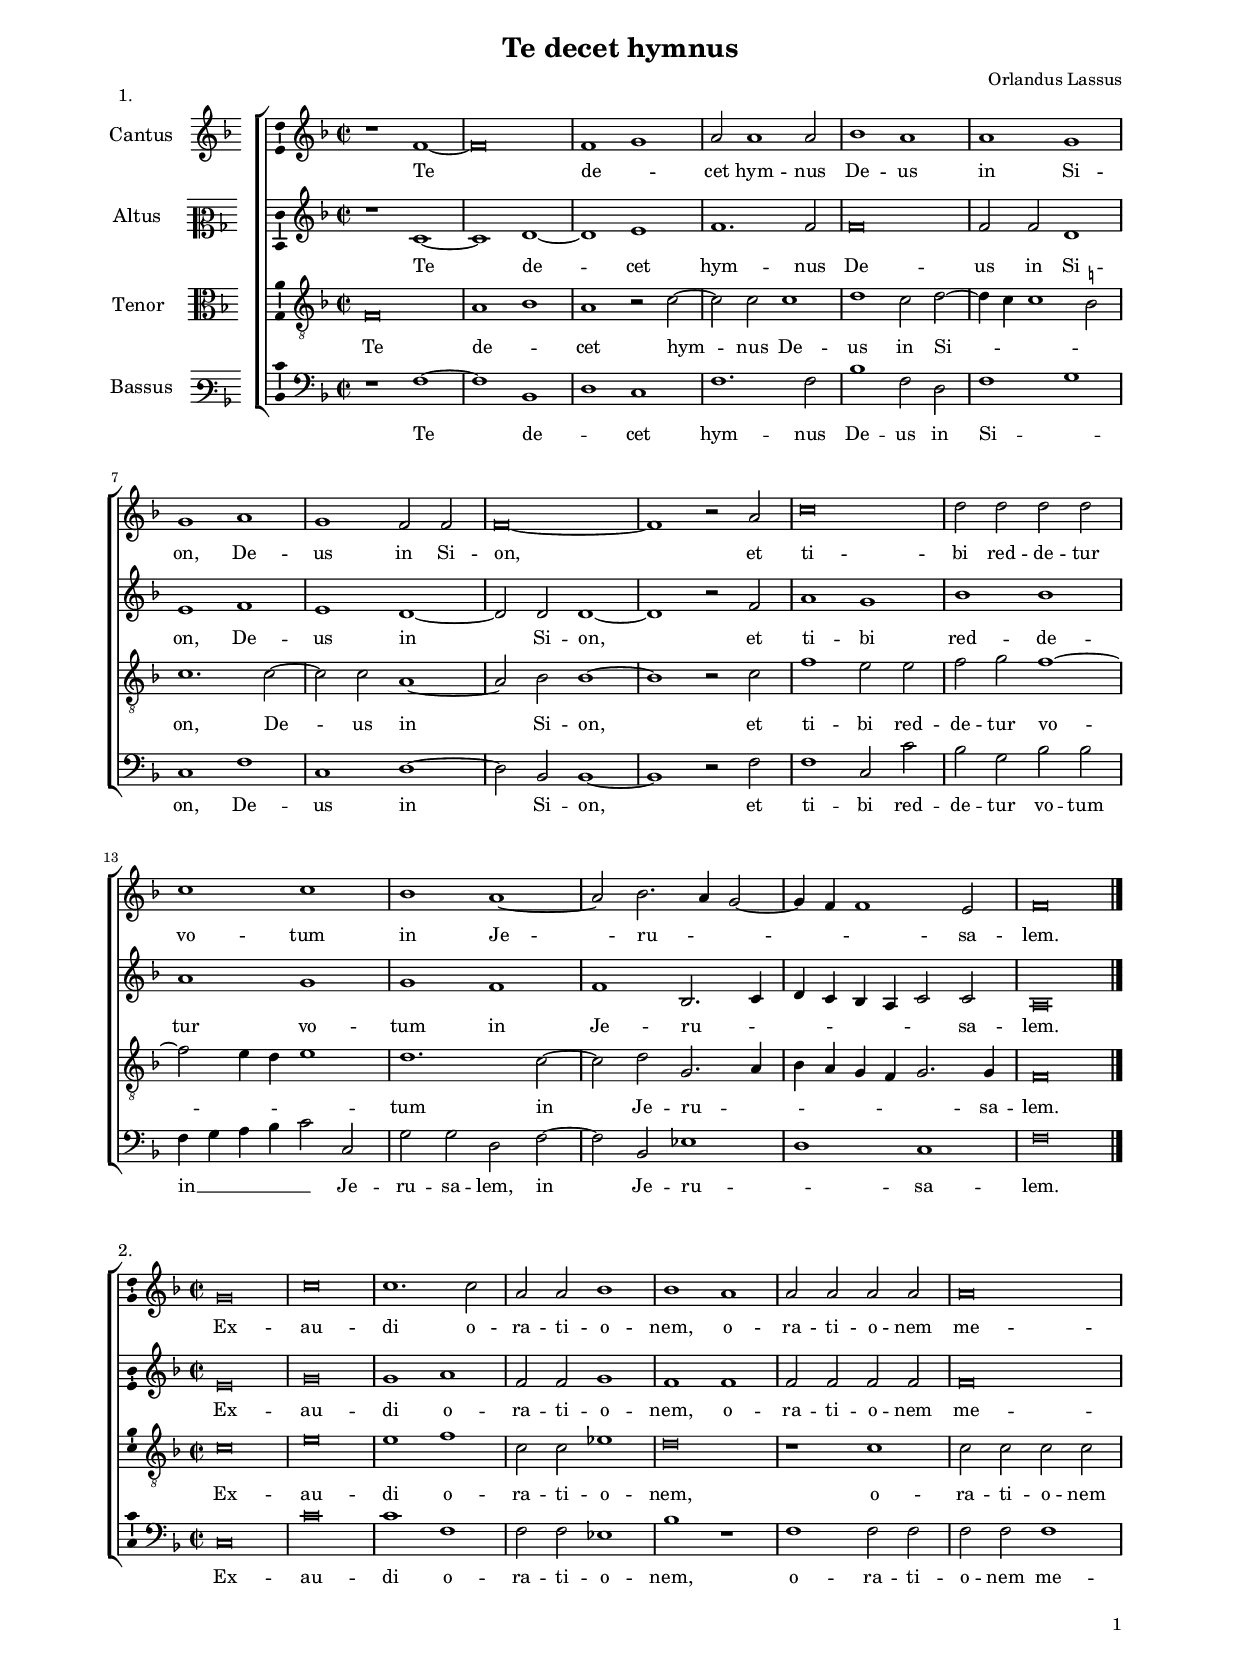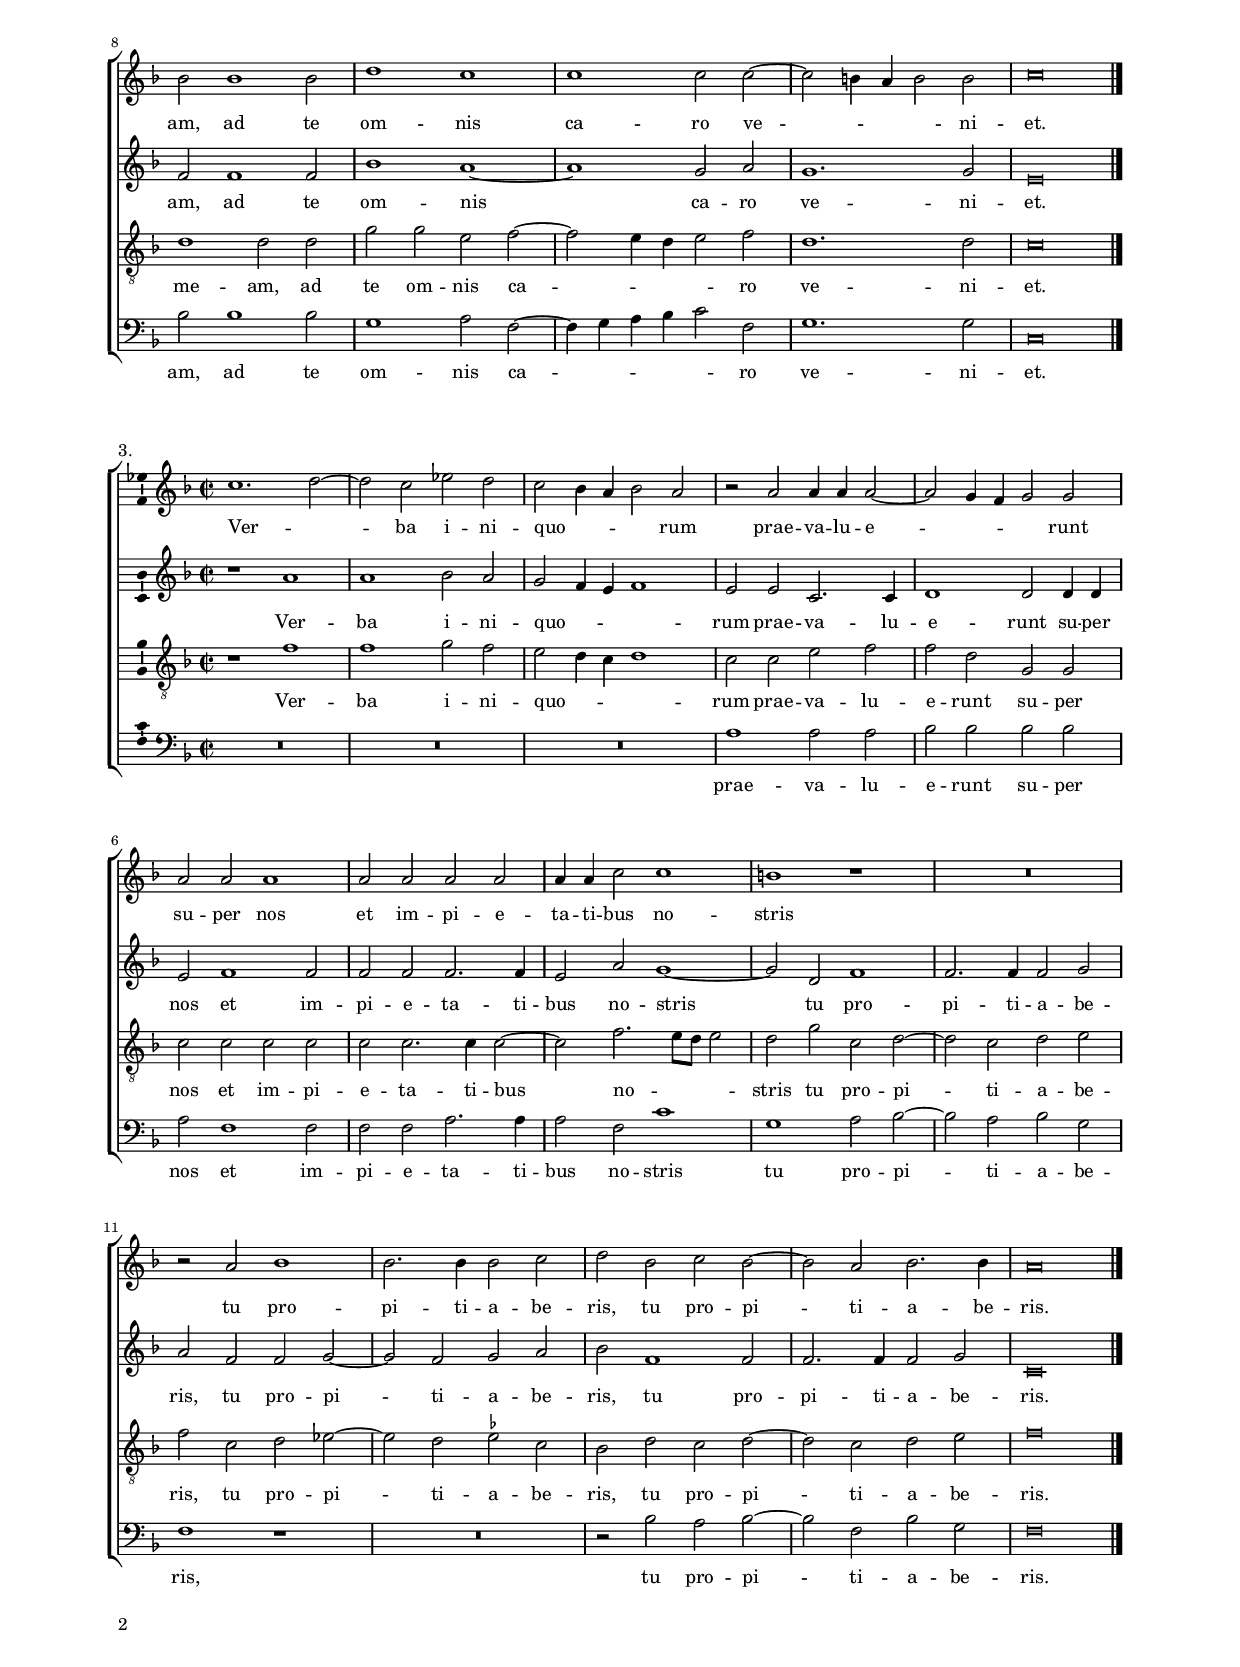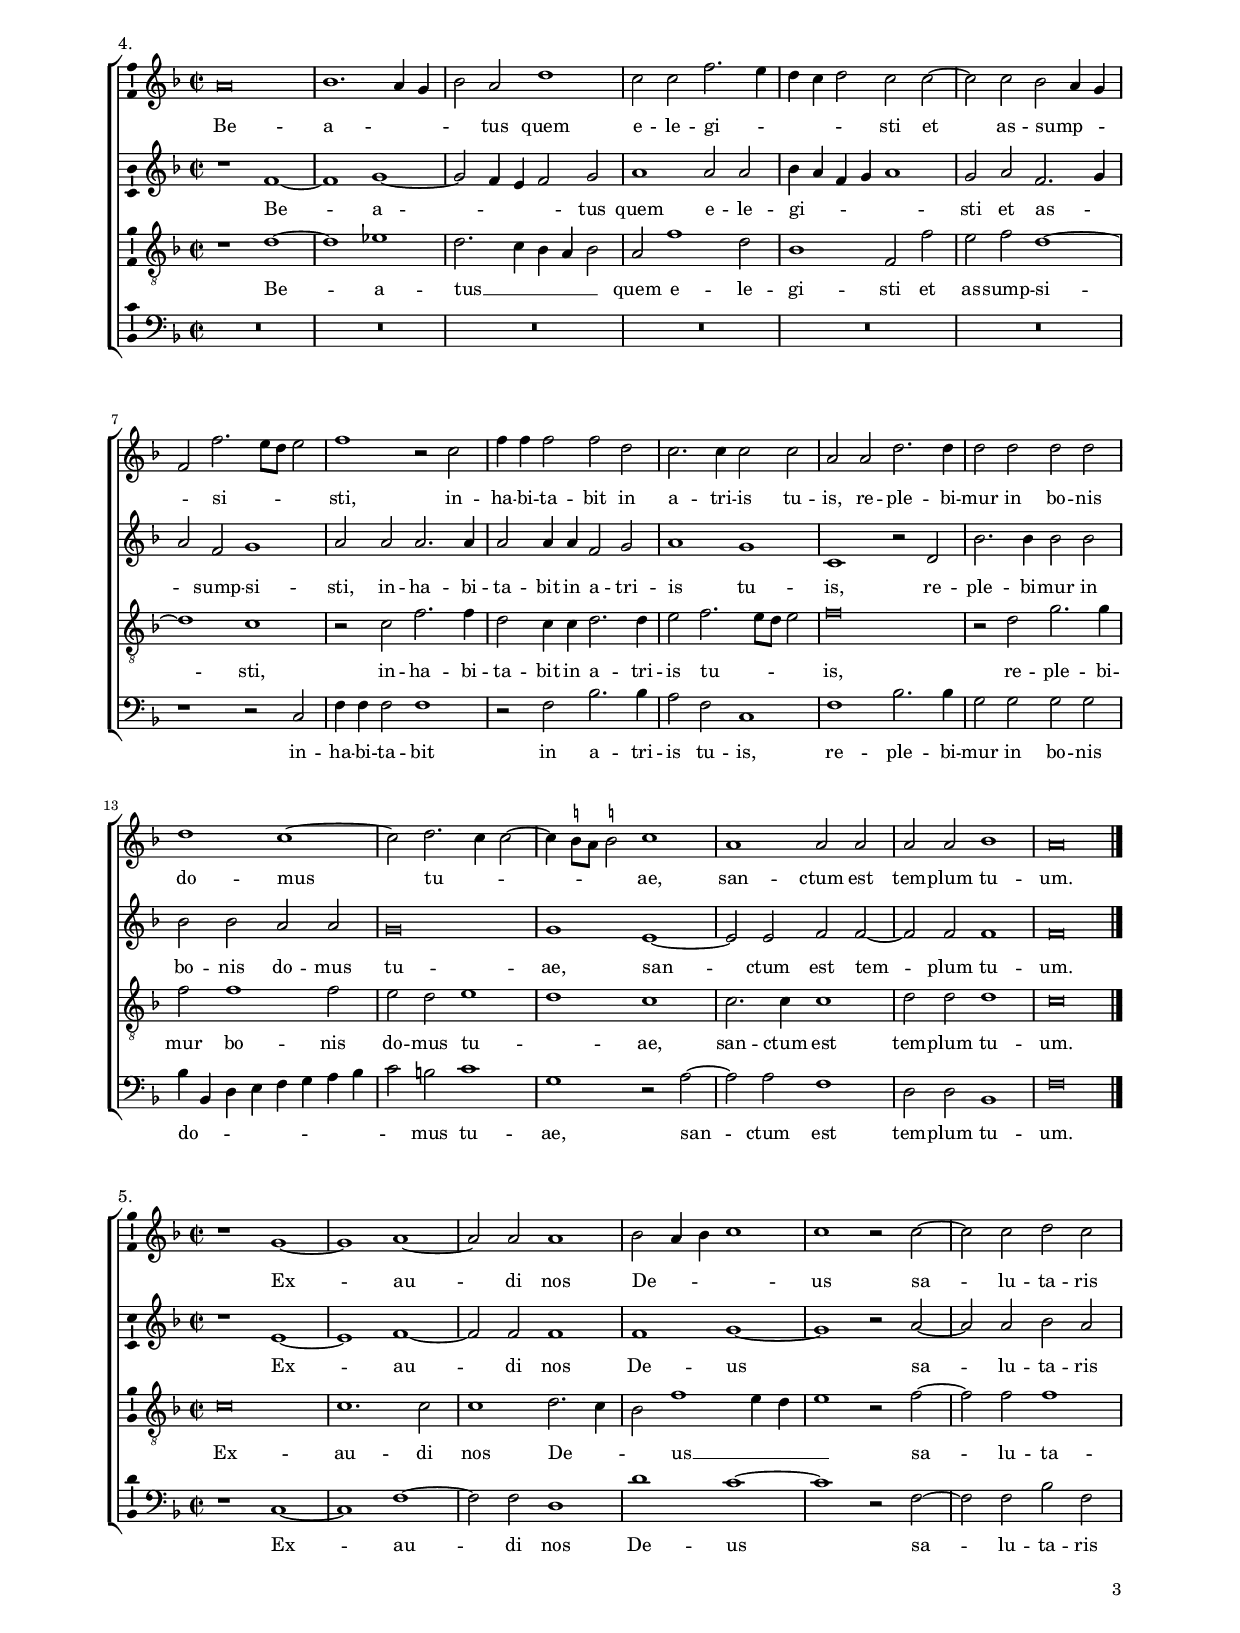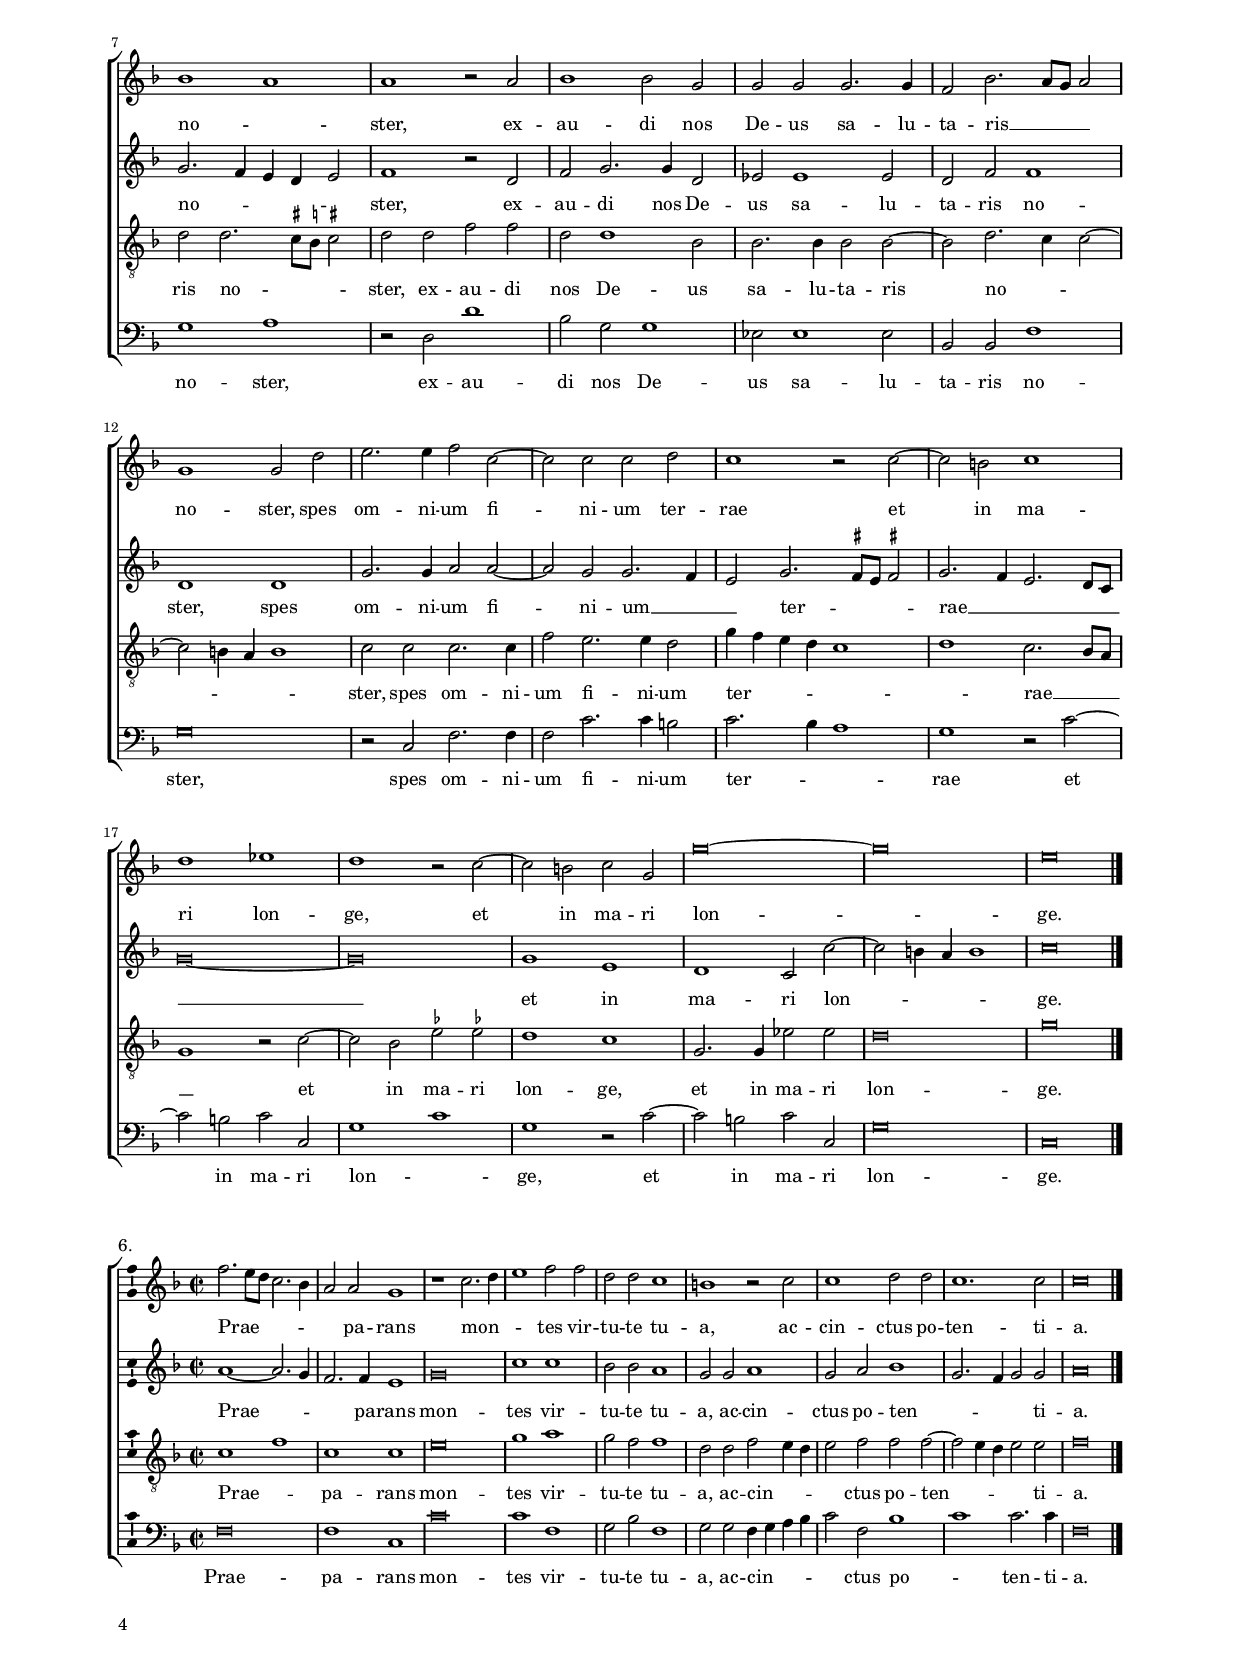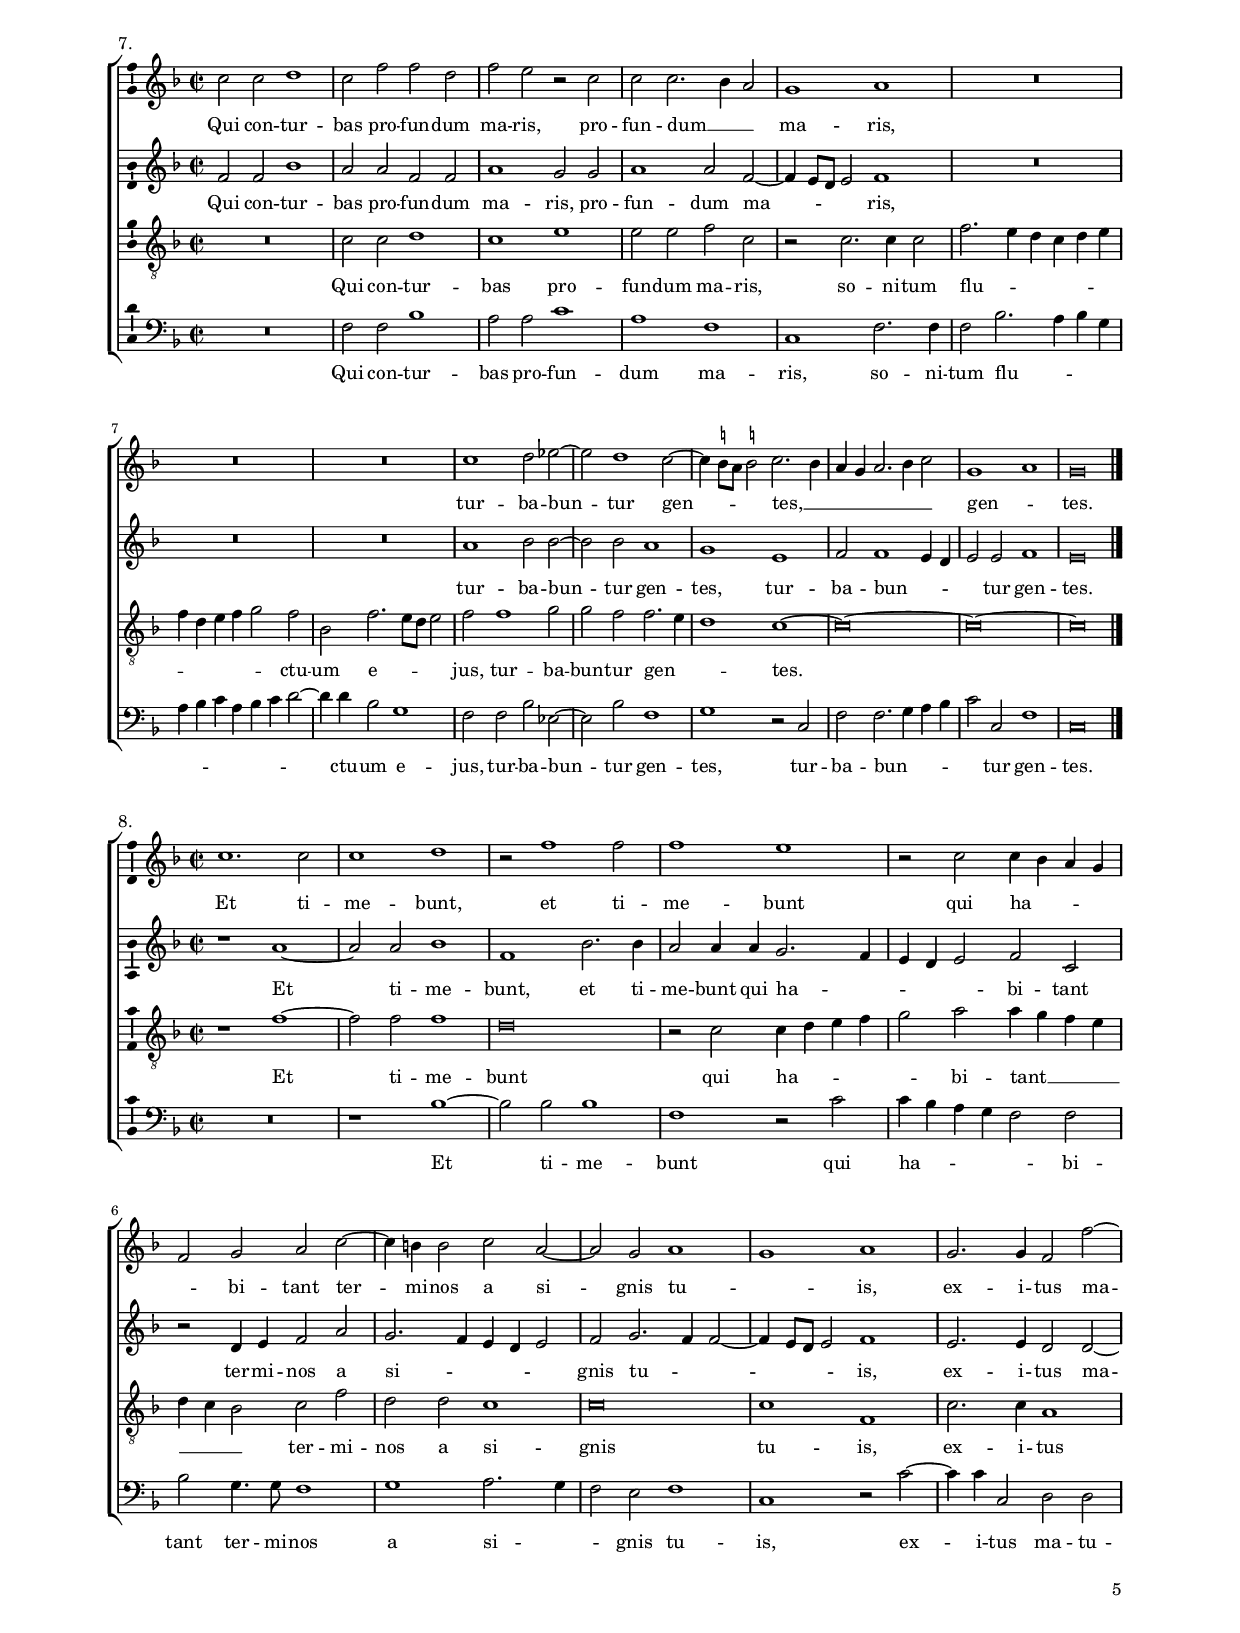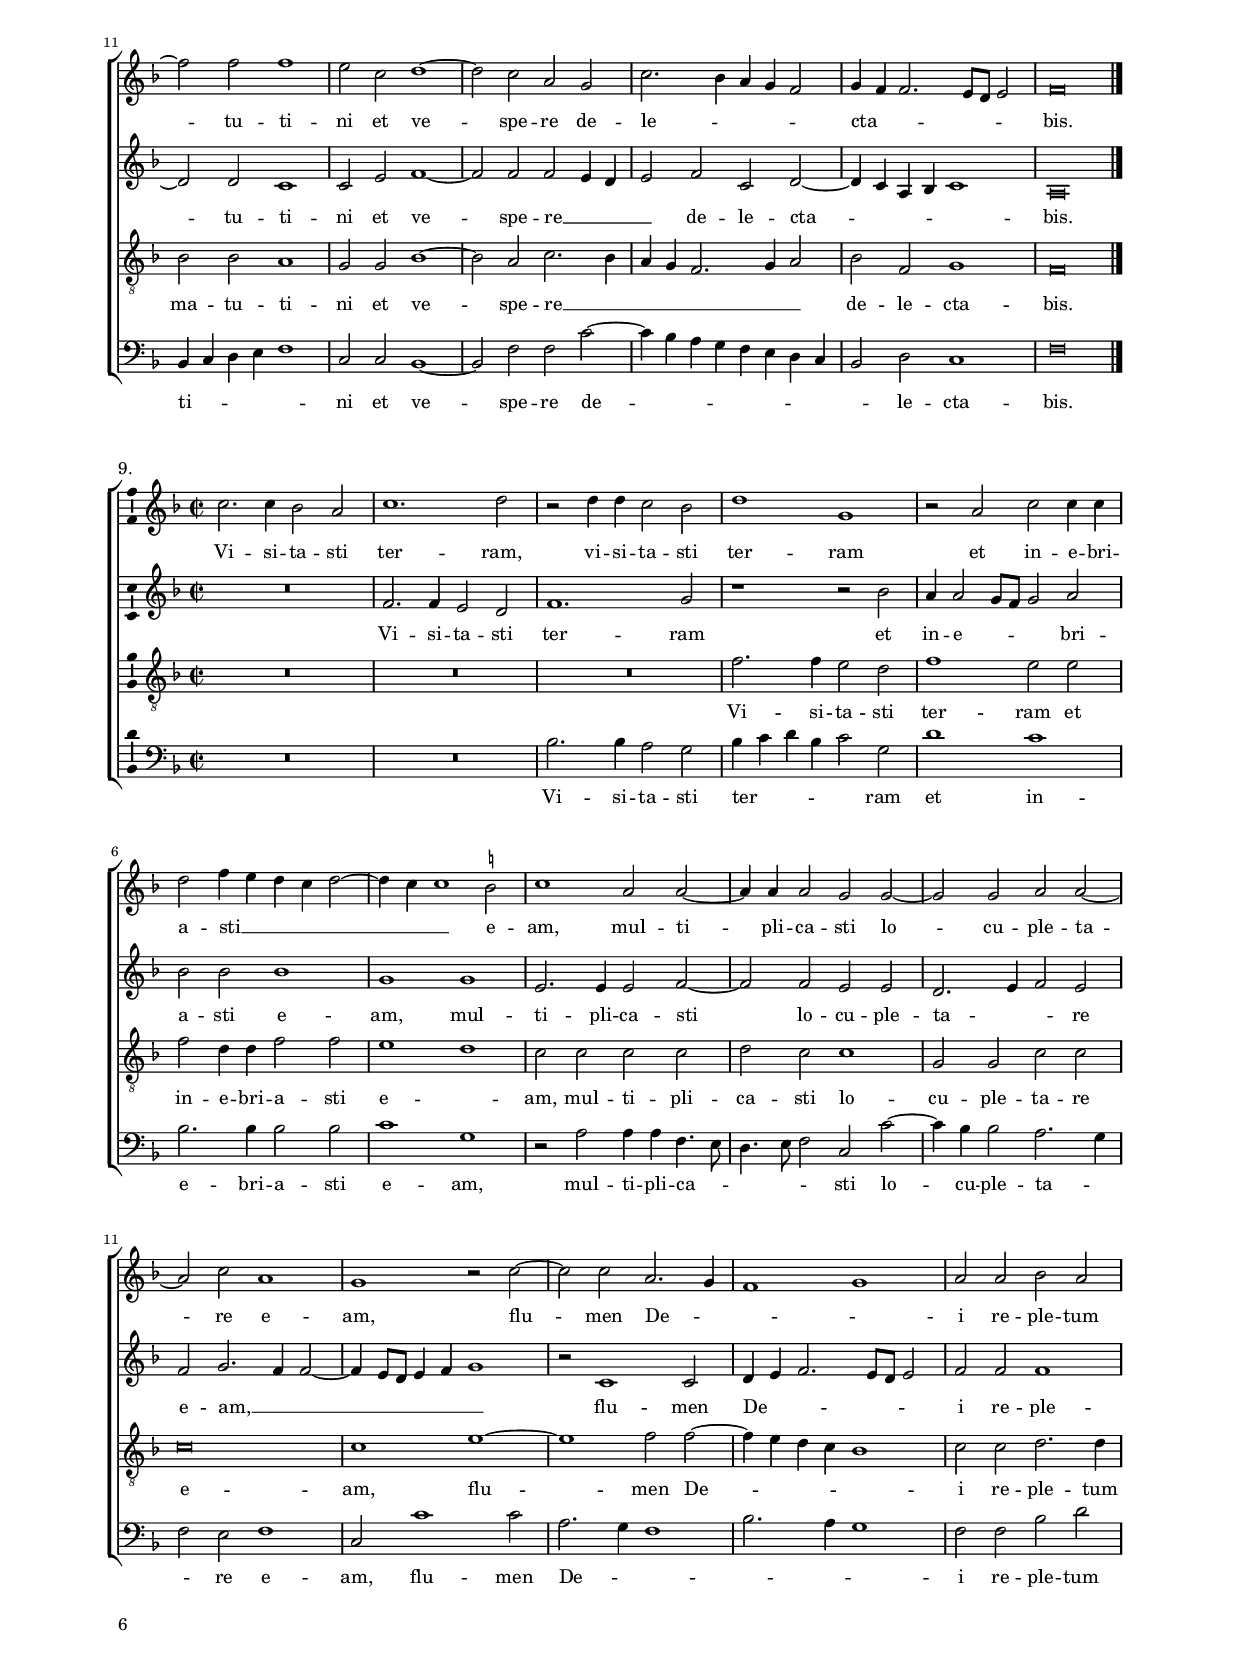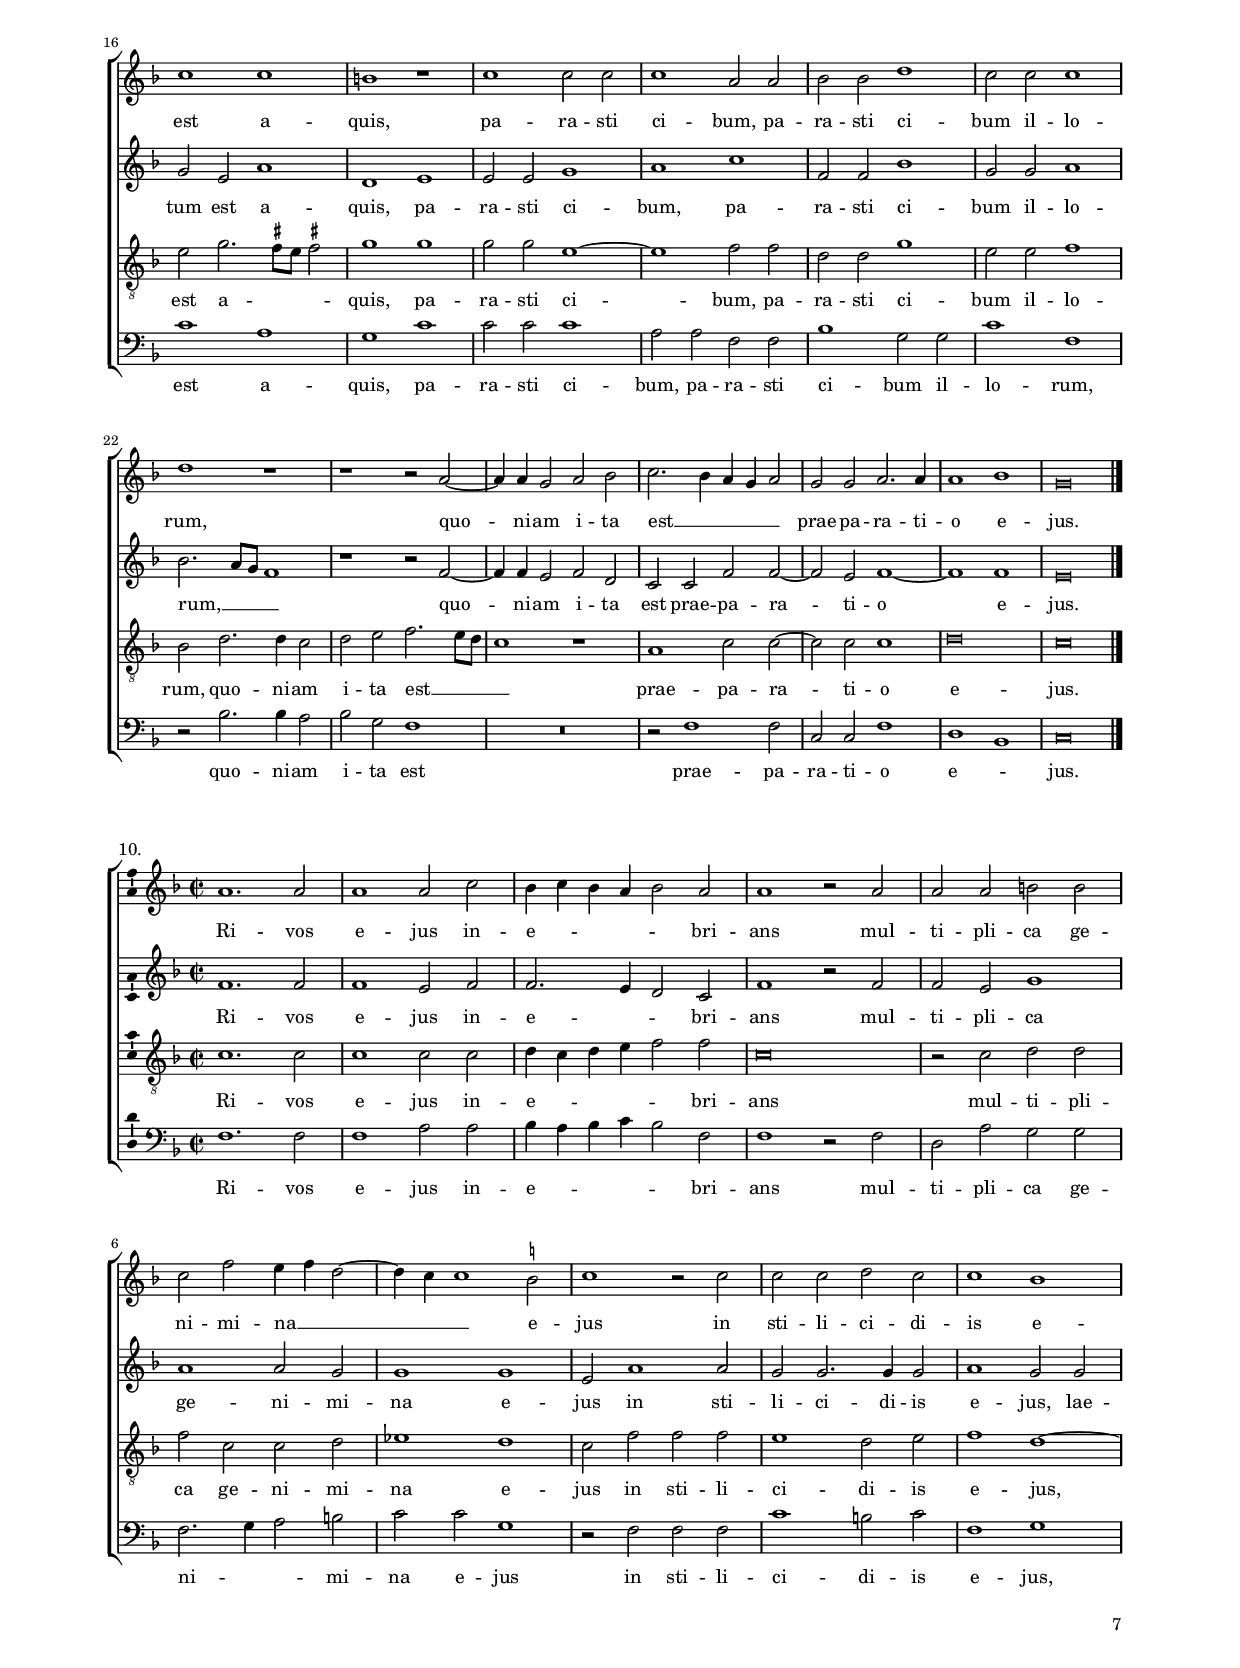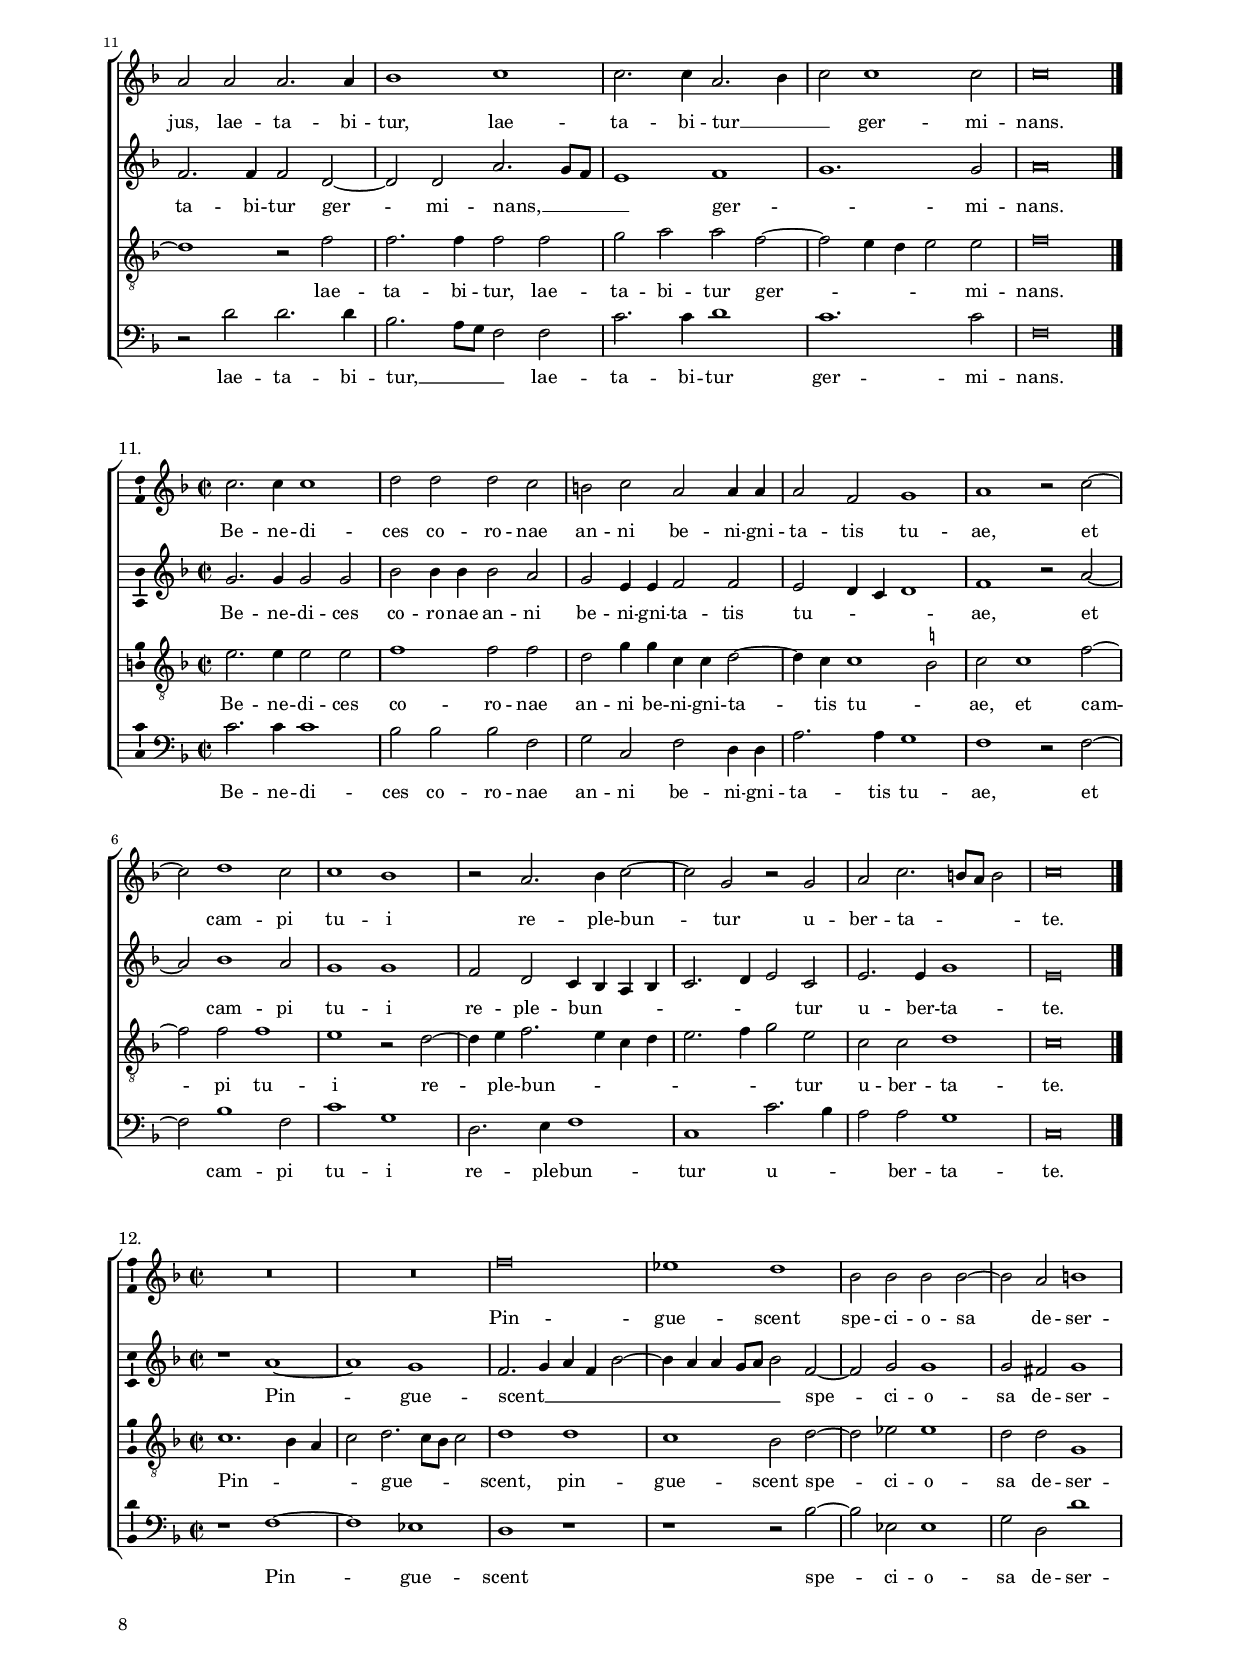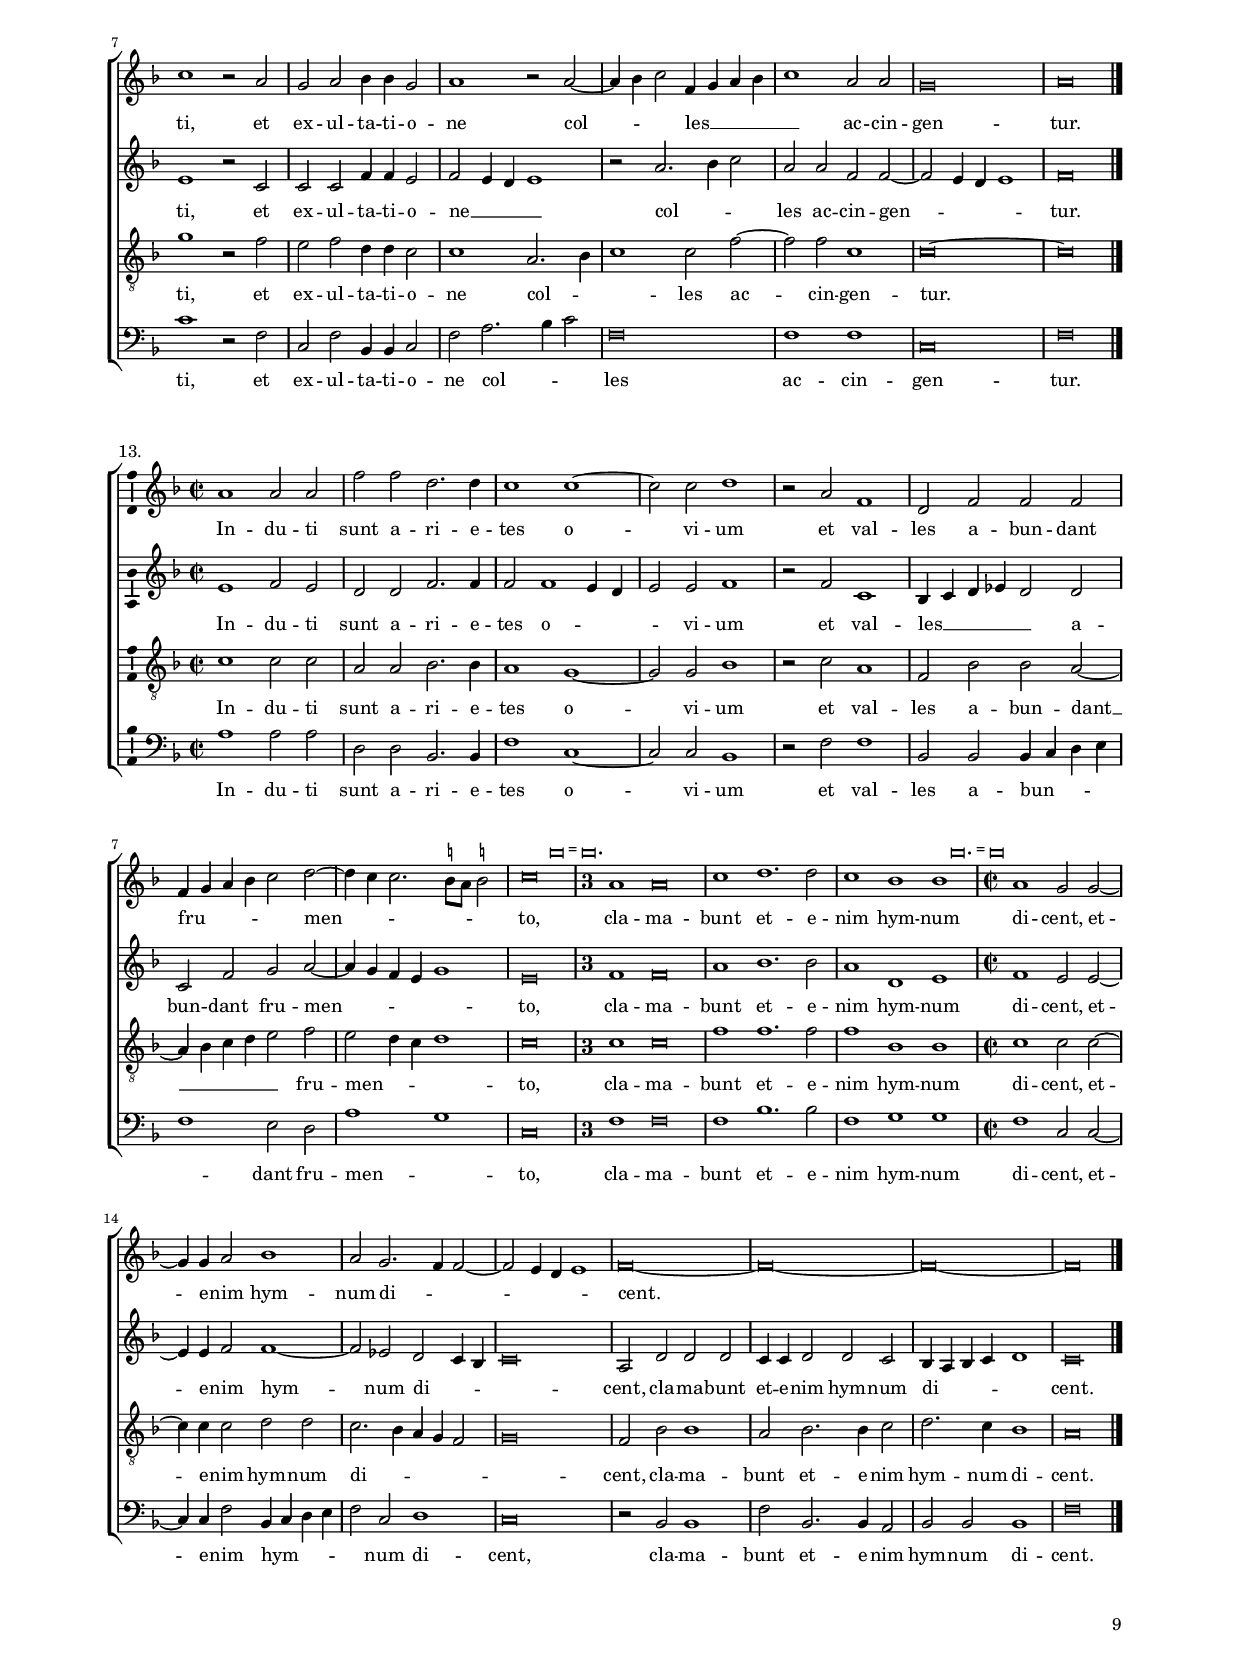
\version "2.22.0"
\include "deutsch.ly"
#(set-global-staff-size 15)
#(ly:set-option 'point-and-click #f)


\header
{
  title="Te decet hymnus"
  composer="Orlandus Lassus"
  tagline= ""
}
	
	ficta = { \once \set suggestAccidentals = ##t }
	
	forget = #(define-music-function (music) (ly:music?) #{
		\accidentalStyle forget
		$music
		\accidentalStyle default
		#})


\paper
	{
	top-margin = 1.6 \cm
	bottom-margin = 1 \cm
	left-margin = 2 \cm
	right-margin = 2 \cm
	ragged-bottom = ##f
	ragged-last-bottom = ##t
	print-page-number = ##f
    score-system-spacing = #'((basic-distance . 17) (minimum-distance . 14) (padding . 6) (strechability . 250))
	system-system-spacing = #'((basic-distance . 17) (minimum-distance . 14) (padding . 6) (strechability . 250))
    system-score-spacing = #'((basic-distance . 17) (minimum-distance . 14) (padding . 6) (strechability . 250))
%	scoreTitleMarkup = \markup { \fill-line  { \null \fontsize #2 \bold \fromproperty #'header:piece \fromproperty #'header:opus } }
    oddFooterMarkup=\markup   \fill-line { "" \fromproperty #'page:page-number-string }
    evenFooterMarkup=\markup  \fill-line { \fromproperty #'page:page-number-string "" }
    last-bottom-spacing = #'((basic-distance . 12) (minimum-distance . 7) (padding . 4))
	systems-per-page = 4
    page-count = 9
%	min-systems-per-page = 3
	}

global = {
	\key f \major
	\time 2/2 \set Score.measureLength = #(ly:make-moment 2/1)
	\skip 1*2*17 \bar "|."
	}
	

incipitcantus = \markup { \score {
	{
	\set Staff.instrumentName = \markup { \fontsize #1 "Cantus" }
	\key f \major
	\clef violin
	s4 \bar ""
	}
	\layout  {
	raggedright = ##t
	indent = 1.6 \cm
	line-width = 2.2 \cm
	\context { \Staff \remove Time_signature_engraver }
	\override Staff.Clef.Y-extent = #'(0 . 0)
	}} \hspace #1 }
      
      
incipitaltus = \markup { \score {
	{
	\set Staff.instrumentName = \markup { \fontsize #1 "Altus" }
	\key f \major
	\clef mezzosoprano
	s4 \bar ""
	}
	\layout  {
	raggedright = ##t
	indent = 1.6 \cm
	line-width = 2.2 \cm
	\context { \Staff \remove Time_signature_engraver }
	\override Staff.Clef.Y-extent = #'(0 . 0)
	}} \hspace #1 }


incipittenor = \markup { \score {
	{
	\set Staff.instrumentName = \markup { \fontsize #1 "Tenor" }
	\key f \major
	\clef alto
	s4 \bar ""
	}
	\layout  {
	raggedright = ##t
	indent = 1.6 \cm
	line-width = 2.2 \cm
	\context { \Staff \remove Time_signature_engraver }
	\override Staff.Clef.Y-extent = #'(0 . 0)
	}} \hspace #1 }
      
      
incipitbassus = \markup { \score {
	{
	\set Staff.instrumentName = \markup { \fontsize #1 "Bassus" }
	\key f \major
	\clef varbaritone
	s4 \bar ""
	}
	\layout  {
	raggedright = ##t
	indent = 1.6 \cm
	line-width = 2.2 \cm
	\context { \Staff \remove Time_signature_engraver }
	\override Staff.Clef.Y-extent = #'(0 . 0)
	}} \hspace #1 }


cantus =  \relative c''
	{
	r1 f,~
	f\breve
	f1 g
	a2 a1 a2
%5
	b1 a |
	a1 g
	g1 a
	g1 f2 f
	f\breve~
%10
	f1 r2 a |
	c\breve
	d2 d d d
	c1 c
	b1 a~
%15
	a2 b2. a4 g2~ |
	g4 f f1 e2
	f\breve |
	}


altus =  \relative c'
    {
	r1 c~
	c1 d~
	d1 e
	f1. f2
%5
	f\breve |
	f2 f d1
	e1 f
	e1 d~
	d2 d d1~
%10
	d1 r2 f |
	a1 g
	b1 b
	a1 g
	g1 f
%15
	f1 b,2. c4 |
	d4 c b a c2 c
	a\breve |
	}


tenor =  \relative c'
	{
	f,\breve
	a1 b
	a1 r2 c~
	c2 c c1
%5
	d1 c2 d~ |
	d4 c c1 \ficta h2
	c1. c2~
	c2 c a1~
	a2 b b1~
%10
	b1 r2 c |
	f1 e2 e
	f2 g f1~
	f2 e4 d e1
	d1. c2~
%15
	c2 d g,2. a4 |
	b4 a g f g2. g4
	f\breve |
	}


bassus  =  \relative c
	{
	r1 f~
	f1 b,
	d1 c
	f1. f2
%5
	b1 f2 d |
	f1 g
	c,1 f
	c1 d~
	d2 b b1~
%10
	b1 r2 f' |
	f1 c2 c'
	b2 g b b
	f4 g a b c2 c,
	g'2 g d f~
%15
	f2 b, es1 |
	d1 c
	f\breve |
	}


lyricscantus = \lyricmode {
	Te de -- _ cet hym -- nus De -- us in Si -- on,
        De -- us in Si -- on,
        et ti -- bi red -- de -- tur vo -- tum in Je -- ru -- _ _ _ _ sa -- lem.
	}


lyricsaltus = \lyricmode {
	Te de -- cet hym -- nus De -- us in Si -- on,
        De -- us in Si -- on,
        et ti -- bi red -- de -- tur vo -- tum in Je -- ru -- _ _ _ _ _ _ sa -- lem.
	}


lyricstenor = \lyricmode {
	Te de -- _ cet hym -- nus De -- us in Si -- _ _ _ on,
        De -- us in Si -- on,
        et ti -- bi red -- de -- tur vo -- _ _ _ tum in Je -- ru -- _ _ _ _ _ _ sa -- lem.
	}


lyricsbassus = \lyricmode {
	Te de -- _ cet hym -- nus De -- us in Si -- _ on,
        De -- us in Si -- on,
        et ti -- bi red -- de -- tur vo -- tum in __ _ _ _ _ Je -- ru -- sa -- lem,
        in Je -- ru -- _ sa -- lem.
	}


\score
{  
    \transpose c c {
	\new ChoirStaff \with { \override StaffGrouper.staff-staff-spacing.basic-distance = #12 }
	<<

	\new Staff << \global
	\new Voice="v1" {
		\set Staff.instrumentName=\incipitcantus
		\set Staff.midiInstrument = "reed organ"
		\clef violin
		\cantus }
	\new Lyrics \lyricsto "v1" {\lyricscantus }
	>>


	\new Staff << \global
	\new Voice="v2" {
		\set Staff.instrumentName=\incipitaltus
		\set Staff.midiInstrument = "reed organ"
		\clef violin
		\altus}
	\new Lyrics \lyricsto "v2" {\lyricsaltus }
	>>


	\new Staff << \global
	\new Voice="v3" {
		\set Staff.instrumentName=\incipittenor
		\set Staff.midiInstrument = "reed organ"
		\clef "G_8"
		\tenor }
	\new Lyrics \lyricsto "v3" {\lyricstenor }
	>>

	
	\new Staff << \global
	\new Voice="v4" {
		\set Staff.instrumentName=\incipitbassus
		\set Staff.midiInstrument = "reed organ"
		\clef bass
		\bassus }
	\new Lyrics \lyricsto "v4" {\lyricsbassus}
	>>

	>>
	} % transpose

	\layout
	{
	indent = 2.5 \cm
	\context { \Staff \override TimeSignature.break-visibility = #end-of-line-invisible }
    \context { \Lyrics \override VerticalAxisGroup.nonstaff-relatedstaff-spacing.padding = #1.5 }
    \context { \Staff \consists "Ambitus_engraver" }
	\context { \Score \override BarNumber.padding = #2 }
	\context { \Voice \override NoteHead.style = #'baroque }
	}

	\header { piece = "1." }

\midi
	{
    \tempo 2 = 90
	}

}

%%%%%%%%%%%%%%%%%%%%   2. EXAUDI ORATIONEM MEAM


global = {
	\key f \major
	\time 2/2 \set Score.measureLength = #(ly:make-moment 2/1)
	\skip 1*2*12 \bar "|."
	}


cantus =  \relative c''
	{
	g\breve
	c\breve
	c1. c2
	a2 a b1
%5
	b1 a |
	a2 a a a
	a\breve
	b2 b1 b2
	d1 c
%10
	c1 c2 c~ |
	c2 h4 a h2 h
	c\breve |
	}


altus =  \relative c'
    {
	e\breve
	g\breve
	g1 a
	f2 f g1
%5
	f1 f |
	f2 f f f
	f\breve
	f2 f1 f2
	b1 a~
%10
	a1 g2 a |
	g1. g2
	e\breve |
	}


tenor =  \relative c'
	{
	c\breve
	e\breve
	e1 f
	c2 c es1
%5
	d\breve |
	r1 c
	c2 c c c
	d1 d2 d
	g2 g e f~
%10
	f2 e4 d e2 f |
	d1. d2
	c\breve |
	}


bassus  =  \relative c
	{
	c\breve
	c'\breve
	c1 f,
	f2 f es1
%5
	b'1 r |
	f1 f2 f
	f2 f f1
	b2 b1 b2
	g1 a2 f~
%10
	f4 g a b c2 f, |
	g1. g2
	c,\breve |
	}


lyricscantus = \lyricmode {
	Ex -- au -- di o -- ra -- ti -- o -- nem,
        o -- ra -- ti -- o -- nem me -- am,
        ad te om -- nis ca -- ro ve -- _ _ _ ni -- et.
	}


lyricsaltus = \lyricmode {
	Ex -- au -- di o -- ra -- ti -- o -- nem,
        o -- ra -- ti -- o -- nem me -- am,
        ad te om -- nis ca -- ro ve -- ni -- et.
	}


lyricstenor = \lyricmode {
	Ex -- au -- di o -- ra -- ti -- o -- nem,
        o -- ra -- ti -- o -- nem me -- am,
        ad te om -- nis ca -- _ _ _ ro ve -- ni -- et.
	}


lyricsbassus = \lyricmode {
	Ex -- au -- di o -- ra -- ti -- o -- nem,
        o -- ra -- ti -- o -- nem me -- am,
        ad te om -- nis ca -- _ _ _ _ ro ve -- ni -- et.
	}


\score
{  
    \transpose c c {
	\new ChoirStaff \with { \override StaffGrouper.staff-staff-spacing.basic-distance = #12 }
	<<

	\new Staff <<\global
	\new Voice="v1" {
	  %\set Staff.instrumentName="S"
		\set Staff.midiInstrument = "reed organ"
		\clef violin
		\cantus }
	\new Lyrics \lyricsto "v1" {\lyricscantus }
	>>


	\new Staff << \global
	\new Voice="v2" {
	  %\set Staff.instrumentName="A"
		\set Staff.midiInstrument = "reed organ"
		\clef violin 
		\altus}
	\new Lyrics \lyricsto "v2" {\lyricsaltus }
	>>


	\new Staff <<\global
	\new Voice="v3" {
	  %\set Staff.instrumentName="T"
		\set Staff.midiInstrument = "reed organ"
		\clef "G_8"
		\tenor }
	\new Lyrics \lyricsto "v3" {\lyricstenor }
	>>


	\new Staff <<\global
	\new Voice="v4" {
	  %\set Staff.instrumentName="B"
		\set Staff.midiInstrument = "reed organ"
		\clef bass
		\bassus }
	\new Lyrics \lyricsto "v4" {\lyricsbassus}
	>>
	
	>>
	} % transpose

	\layout
	{
	indent = 0 \cm
	\context { \Staff \override TimeSignature.break-visibility = #end-of-line-invisible }
        \context { \Lyrics \override VerticalAxisGroup.nonstaff-relatedstaff-spacing.padding = #1.5 }
	\context { \Staff \consists "Ambitus_engraver" }
	\context { \Score \override BarNumber.padding = #2 }
	\context { \Voice \override NoteHead.style = #'baroque }
	}

	\header { piece = \markup { \vspace #2 "2."} }

\midi
	{
    	\tempo 2 = 90
	}
	
}


%%%%%%%%%%%%%%%%%%%%   3. VERBA INIQUORUM PRAEVALUERUNT


global = {
	\key f \major
	\time 2/2 \set Score.measureLength = #(ly:make-moment 2/1)
	\skip 1*2*15 \bar "|."
	}


cantus =  \relative c''
	{
	c1. d2~
	d2 c es d
	c2 b4 a b2 a
	r2 a a4 a a2~
%5
	a2 g4 f g2 g |
	a2 a a1
	a2 a a a
	a4 a c2 c1
	h1 r
%10
	R\breve |
	r2 a b1
	b2. b4 b2 c
	d2 b c b~
	b2 a b2. b4
%15
	a\breve |
	}


altus =  \relative c'
    {
	r1 a'
	a1 b2 a
	g2 f4 e f1
	e2 e c2. c4
%5
	d1 d2 d4 d |
	e2 f1 f2
	f2 f f2. f4
	e2 a g1~
	g2 d f1
%10
	f2. f4 f2 g |
	a2 f f g~
	g2 f g a
	b2 f1 f2
	f2. f4 f2 g
%15
	c,\breve |
	}


tenor =  \relative c'
	{
	r1 f
	f1 g2 f
	e2 d4 c d1
	c2 c e f
%5
	f2 d g, g |
	c2 c c c
	c2 c2. c4 c2~
	c2 f2. e8 d e2
	d2 g c, d~
%10
	d2 c d e |
	f2 c d es~
	es2 d \ficta es! c
	b2 d c d~
	d2 c d e
%15
	f\breve |
	}


bassus  =  \relative c
	{
	R\breve
	R\breve
	R\breve
	a'1 a2 a
%5
        b2 b b b |
	a2 f1 f2
	f2 f a2. a4
	a2 f c'1
	g1 a2 b~
%10
	b2 a b g |
	f1 r
	R\breve
	r2 b a b~
	b2 f b g
%15
	f\breve |
	}


lyricscantus = \lyricmode {
	Ver -- _ ba i -- ni -- quo -- _ _ _ rum prae -- va -- lu -- e -- _ _ _ runt su -- per nos
        et im -- pi -- e -- ta -- ti -- bus no -- stris
        tu pro -- pi -- ti -- a -- be -- ris,
        tu pro -- pi -- ti -- a -- be -- ris.
	}


lyricsaltus = \lyricmode {
	Ver -- ba i -- ni -- quo -- _ _ _ rum prae -- va -- lu -- e -- runt su -- per nos
        et im -- pi -- e -- ta -- ti -- bus no -- stris
        tu pro -- pi -- ti -- a -- be -- ris,
        tu pro -- pi -- ti -- a -- be -- ris,
        tu pro -- pi -- ti -- a -- be -- ris.
	}


lyricstenor = \lyricmode {
	Ver -- ba i -- ni -- quo -- _ _ _ rum prae -- va -- lu -- e -- runt su -- per nos
        et im -- pi -- e -- ta -- ti -- bus no -- _ _ _ stris
        tu pro -- pi -- ti -- a -- be -- ris,
        tu pro -- pi -- ti -- a -- be -- ris,
        tu pro -- pi -- ti -- a -- be -- ris.
	}


lyricsbassus = \lyricmode {
	prae -- va -- lu -- e -- runt su -- per nos
        et im -- pi -- e -- ta -- ti -- bus no -- stris
        tu pro -- pi -- ti -- a -- be -- ris,
        tu pro -- pi -- ti -- a -- be -- ris.
	}


\score
{  
    \transpose c c {
	\new ChoirStaff \with { \override StaffGrouper.staff-staff-spacing.basic-distance = #12 }
	<<

	\new Staff <<\global
	\new Voice="v1" {
	  %\set Staff.instrumentName="S"
		\set Staff.midiInstrument = "reed organ"
		\clef violin
		\cantus }
	\new Lyrics \lyricsto "v1" {\lyricscantus }
	>>


	\new Staff << \global
	\new Voice="v2" {
	  %\set Staff.instrumentName="A"
		\set Staff.midiInstrument = "reed organ"
		\clef violin 
		\altus}
	\new Lyrics \lyricsto "v2" {\lyricsaltus }
	>>


	\new Staff <<\global
	\new Voice="v3" {
	  %\set Staff.instrumentName="T"
		\set Staff.midiInstrument = "reed organ"
		\clef "G_8"
		\tenor }
	\new Lyrics \lyricsto "v3" {\lyricstenor }
	>>


	\new Staff <<\global
	\new Voice="v4" {
	  %\set Staff.instrumentName="B"
		\set Staff.midiInstrument = "reed organ"
		\clef bass
		\bassus }
	\new Lyrics \lyricsto "v4" {\lyricsbassus}
	>>
	
	>>
	} % transpose

	\layout
	{
	indent = 0 \cm
	\context { \Staff \override TimeSignature.break-visibility = #end-of-line-invisible }
        \context { \Lyrics \override VerticalAxisGroup.nonstaff-relatedstaff-spacing.padding = #1.5 }
	\context { \Staff \consists "Ambitus_engraver" }
	\context { \Score \override BarNumber.padding = #2 }
	\context { \Voice \override NoteHead.style = #'baroque }
	}

	\header { piece = \markup { \vspace #2 "3."} }

\midi
	{
    	\tempo 2 = 90
	}
	
}

%%%%%%%%%%%%%%%%%%%%   4. BEATUS QUEM ELEGISTI


global = {
	\key f \major
	\time 2/2 \set Score.measureLength = #(ly:make-moment 2/1)
	\skip 1*2*18 \bar "|."
	}


cantus =  \relative c''
	{
	a\breve
	b1. a4 g
	b2 a d1
	c2 c f2. e4
%5
	d4 c d2 c c~ |
	c2 c b a4 g
	f2 f'2. e8 d e2
	f1 r2 c
	f4 f f2 f d
%10
	c2. c4 c2 c |
	a2 a d2. d4
	d2 d d d
	d1 c~
	c2 d2. c4 c2~
%15
	c4 \stemDown \ficta h8 a \stemNeutral \ficta h!2 c1 |
	a1 a2 a
	a2 a b1
	a\breve |
	}


altus =  \relative c'
    {
	r1 f~
	f1 g~
	g2 f4 e f2 g
	a1 a2 a
%5
	b4 a f g a1 |
	g2 a f2. g4
	a2 f g1
	a2 a a2. a4
	a2 a4 a f2 g
%10
	a1 g |
	c,1 r2 d
	b'2. b4 b2 b
	b2 b a a
	g\breve
%15
	g1 e~ |
	e2 e f f~
	f2 f f1
	f\breve |
	}


tenor =  \relative c'
	{
	r1 d~
	d1 es
	d2. c4 b a b2
	a2 f'1 d2
%5
	b1 f2 f' |
	e2 f d1~
	d1 c
	r2 c f2. f4
	d2 c4 c d2. d4
%10
	e2 f2. e8 d e2 |
	f\breve
	r2 d g2. g4
	f2 f1 f2
	e2 d e1
%15
	d1 c |
	c2. c4 c1
	d2 d d1
	c\breve |
	}


bassus  =  \relative c
	{
	R\breve
	R\breve
	R\breve
	R\breve
%5
	R\breve |
	R\breve
	r1 r2 c
	f4 f f2 f1
	r2 f b2. b4
%10
	a2 f c1 |
	f1 b2. b4
	g2 g g g
	b4 b, d e f g a b
	c2 h c1
%15
	g1 r2 a~ |
	a2 a f1
	d2 d b1
	f'\breve |
	}


lyricscantus = \lyricmode {
	Be  -- a -- _ _ _ tus quem e -- le -- gi -- _ _ _ _ sti et as -- sump -- _ _ _ si -- _ _ _ sti,
        in -- ha -- bi -- ta -- bit in a -- tri -- is tu -- is,
        re -- ple -- bi -- mur in bo -- nis do -- mus tu -- _ _ _ _ _ ae,
        san -- ctum est tem -- plum tu -- um.
	}


lyricsaltus = \lyricmode {
	Be  -- a -- _ _ _ tus quem e -- le -- gi -- _ _ _ _ sti et as -- _ _ sump -- si -- sti,
        in -- ha -- bi -- ta -- bit in a -- tri -- is tu -- is,
        re -- ple -- bi -- mur in bo -- nis do -- mus tu -- ae,
        san -- ctum est tem -- plum tu -- um.
	}


lyricstenor = \lyricmode {
	Be  -- a -- tus __ _ _ _ _ quem e -- le -- gi -- sti et as -- sump -- si -- sti,
        in -- ha -- bi -- ta -- bit in a -- tri -- is tu -- _ _ _ is,
        re -- ple -- bi -- mur bo -- nis do -- mus tu -- _ ae,
        san -- ctum est tem -- plum tu -- um.
	}


lyricsbassus = \lyricmode {
	in -- ha -- bi -- ta -- bit in a -- tri -- is tu -- is,
        re -- ple -- bi -- mur in bo -- nis do -- _ _ _ _ _ _ _ _ mus tu -- ae,
        san -- ctum est tem -- plum tu -- um.
	}


\score
{  
    \transpose c c {
	\new ChoirStaff \with { \override StaffGrouper.staff-staff-spacing.basic-distance = #12 }
	<<

	\new Staff <<\global
	\new Voice="v1" {
	  %\set Staff.instrumentName="S"
		\set Staff.midiInstrument = "reed organ"
		\clef violin
		\cantus }
	\new Lyrics \lyricsto "v1" {\lyricscantus }
	>>


	\new Staff << \global
	\new Voice="v2" {
	  %\set Staff.instrumentName="A"
		\set Staff.midiInstrument = "reed organ"
		\clef violin 
		\altus}
	\new Lyrics \lyricsto "v2" {\lyricsaltus }
	>>


	\new Staff <<\global
	\new Voice="v3" {
	  %\set Staff.instrumentName="T"
		\set Staff.midiInstrument = "reed organ"
		\clef "G_8"
		\tenor }
	\new Lyrics \lyricsto "v3" {\lyricstenor }
	>>


	\new Staff <<\global
	\new Voice="v4" {
	  %\set Staff.instrumentName="B"
		\set Staff.midiInstrument = "reed organ"
		\clef bass
		\bassus }
	\new Lyrics \lyricsto "v4" {\lyricsbassus}
	>>
	
	>>
	} % transpose

	\layout
	{
	indent = 0 \cm
	\context { \Staff \override TimeSignature.break-visibility = #end-of-line-invisible }
        \context { \Lyrics \override VerticalAxisGroup.nonstaff-relatedstaff-spacing.padding = #1.5 }
	\context { \Staff \consists "Ambitus_engraver" }
	\context { \Score \override BarNumber.padding = #2 }
	\context { \Voice \override NoteHead.style = #'baroque }
	}

	\header { piece = \markup { \vspace #2 "4."} }

\midi
	{
    	\tempo 2 = 90
	}
	
}


%%%%%%%%%%%%%%%%%%%%   5. EXAUDI NOS DEUS


global = {
	\key f \major
	\time 2/2 \set Score.measureLength = #(ly:make-moment 2/1)
	\skip 1*2*22 \bar "|."
	}


cantus =  \relative c''
	{
	r1 g~
	g1 a~
	a2 a a1
	b2 a4 b c1
%5
	c1 r2 c~ |
	c2 c d c
	b1 a
	a1 r2 a
	b1 b2 g
%10
	g2 g g2. g4 |
	f2 b2. a8 g a2
	g1 g2 d' 
	e2. e4 f2 c~
	c2 c c d
%15
	c1 r2 c~ |
	c2 h c1
	d1 es
	d1 r2 c~
	c2 h c g
%20
	g'\breve~
	g\breve
	e\breve |
	}


altus =  \relative c'
    {
	r1 e~
	e1 f~
	f2 f f1
	f1 g~
%5
	g1 r2 a~ |
	a2 a b a
	g2. f4 e d e2
	f1 r2 d
	f2 g2. g4 d2
%10
	es2 es1 es2 |
	d2 f f1
	d1 d
	g2. g4 a2 a~
	a2 g g2. f4
%15
	e2 g2. \ficta fis8 e \ficta fis!2 |
	g2. f4 e2. d8 c
	g'\breve~
	g\breve
	g1 e
%20
	d1 c2 c'~ |
	c2 h4 a h1
	c\breve |
	}


tenor =  \relative c'
	{
	c\breve
	c1. c2
	c1 d2. c4
	b2 f'1 e4 d
%5
	e1 r2 f~ |
	f2 f f1
	d2 d2. \ficta cis8 \ficta h \ficta cis!2
	d2 d f f
	d2 d1 b2
%10
	b2. b4 b2 b~ |
	b2 d2. c4 c2~
	c2 h4 a h1
	c2 c c2. c4
	f2 e2. e4 d2
%15
	g4 f e d c1 |
	d1 c2. b8 a
	g1 r2 c~
	c2 b \ficta es \ficta es!
	d1 c
%20
	g2. g4 es'2 es |
	d\breve
	g\breve |
	}


bassus  =  \relative c
	{
	r1 c~
	c1 f~
	f2 f d1
	d'1 c~
%5
	c1 r2 f,~ |
	f2 f b f
	g1 a
	r2 d, d'1
	b2 g g1
%10
	es2 es1 es2 |
	b2 b f'1
	g\breve
	r2 c, f2. f4
	f2 c'2. c4 h2
%15
	c2. b4 a1 |
	g1 r2 c~
	c2 h c c,
	g'1 c
	g1 r2 c~
%20
	c2 h c c, |
	g'\breve
	c,\breve |
	}


lyricscantus = \lyricmode {
	Ex -- au -- di nos De -- _ _ _ us sa -- lu -- ta -- ris no -- _ ster,
        ex -- au -- di nos De -- us sa -- lu -- ta -- ris __ _ _ _ no -- ster,
        spes om -- ni -- um fi -- ni -- um ter -- rae
        et in ma -- ri lon -- ge,
        et in ma -- ri lon -- ge.
	}


lyricsaltus = \lyricmode {
	Ex -- au -- di nos De -- us sa -- lu -- ta -- ris no -- _ _ _ _ ster,
        ex -- au -- di nos De -- us sa -- lu -- ta -- ris no -- ster,
        spes om -- ni -- um fi -- ni -- um __ _ _ ter -- _ _ _ rae __ _ _ _ _ _
        et in ma -- ri lon -- _ _ _ ge.
	}


lyricstenor = \lyricmode {
	Ex -- au -- di nos De -- _ _ us __ _ _ _ sa -- lu -- ta -- ris no -- _ _ _ ster,
        ex -- au -- di nos De -- us sa -- lu -- ta -- ris no -- _ _ _ _ _ ster,
        spes om -- ni -- um fi -- ni -- um ter -- _ _ _ _ _ rae __ _ _ _
        et in ma -- ri lon -- ge,
        et in ma -- ri lon -- ge.
	}


lyricsbassus = \lyricmode {
	Ex -- au -- di nos De -- us sa -- lu -- ta -- ris no -- ster,
        ex -- au -- di nos De -- us sa -- lu -- ta -- ris no -- ster,
        spes om -- ni -- um fi -- ni -- um ter -- _ _ rae
        et in ma -- ri lon -- _ ge,
        et in ma -- ri lon -- ge.
	}


\score
{  
    \transpose c c {
	\new ChoirStaff \with { \override StaffGrouper.staff-staff-spacing.basic-distance = #12 }
	<<

	\new Staff <<\global
	\new Voice="v1" {
	  %\set Staff.instrumentName="S"
		\set Staff.midiInstrument = "reed organ"
		\clef violin
		\cantus }
	\new Lyrics \lyricsto "v1" {\lyricscantus }
	>>


	\new Staff << \global
	\new Voice="v2" {
	  %\set Staff.instrumentName="A"
		\set Staff.midiInstrument = "reed organ"
		\clef violin 
		\altus}
	\new Lyrics \lyricsto "v2" {\lyricsaltus }
	>>


	\new Staff <<\global
	\new Voice="v3" {
	  %\set Staff.instrumentName="T"
		\set Staff.midiInstrument = "reed organ"
		\clef "G_8"
		\tenor }
	\new Lyrics \lyricsto "v3" {\lyricstenor }
	>>


	\new Staff <<\global
	\new Voice="v4" {
	  %\set Staff.instrumentName="B"
		\set Staff.midiInstrument = "reed organ"
		\clef bass
		\bassus }
	\new Lyrics \lyricsto "v4" {\lyricsbassus}
	>>
	
	>>
	} % transpose

	\layout
	{
	indent = 0 \cm
	\context { \Staff \override TimeSignature.break-visibility = #end-of-line-invisible }
    \context { \Lyrics \override VerticalAxisGroup.nonstaff-relatedstaff-spacing.padding = #1.5 }
	\context { \Staff \consists "Ambitus_engraver" }
	\context { \Score \override BarNumber.padding = #2 }
	\context { \Voice \override NoteHead.style = #'baroque }
	}

	\header { piece = \markup { \vspace #2 "5."} }

\midi
	{
    	\tempo 2 = 90
	}
	
}

%%%%%%%%%%%%%%%%%%%%   6. PRAEPARANS MONTES


global = {
	\key f \major
	\time 2/2 \set Score.measureLength = #(ly:make-moment 2/1)
	\skip 1*2*9 \bar "|."
	}


cantus =  \relative c''
	{
	f2. e8 d c2. b4
	a2 a g1
	r1 c2. d4
	e1 f2 f
%5
	d2 d c1 |
	h1 r2 c
	c1 d2 d
	c1. c2
	c\breve |
	}


altus =  \relative c'
    {
	a'1~a2. g4
	f2. f4 e1
	g\breve
	c1 c
%5
	b2 b a1 |
	g2 g a1
	g2 a b1
	g2. f4 g2 g
	a\breve |
	}


tenor =  \relative c'
	{
	c1 f
	c1 c
	e\breve
	g1 a
%5
	g2 f f1 |
	d2 d f e4 d
	e2 f f f~
	f2 e4 d e2 e
	f\breve |
	}


bassus  =  \relative c
	{
	f\breve
	f1 c
	c'\breve
	c1 f,
%5
	g2 b f1 |
	g2 g f4 g a b
	c2 f, b1
	c1 c2. c4
	f,\breve |
	}


lyricscantus = \lyricmode {
	Prae -- _ _ _ _ _ pa -- rans mon -- _ _ tes vir -- tu -- te tu -- a,
        ac -- cin -- ctus po -- ten -- ti -- a.
	}


lyricsaltus = \lyricmode {
	Prae -- _ _ pa -- rans mon -- tes vir -- tu -- te tu -- a,
        ac -- cin -- ctus po -- ten -- _ _ _ ti -- a.
	}


lyricstenor = \lyricmode {
	Prae -- _ pa -- rans mon -- tes vir -- tu -- te tu -- a,
        ac -- cin -- _ _ _ ctus po -- ten -- _ _ _ ti -- a.
	}


lyricsbassus = \lyricmode {
	Prae -- pa -- rans mon -- tes vir -- tu -- te tu -- a,
        ac -- cin -- _ _ _ _ ctus po -- _ ten -- ti -- a.
	}


\score
{  
    \transpose c c {
	\new ChoirStaff \with { \override StaffGrouper.staff-staff-spacing.basic-distance = #12 }
	<<

	\new Staff <<\global
	\new Voice="v1" {
	  %\set Staff.instrumentName="S"
		\set Staff.midiInstrument = "reed organ"
		\clef violin
		\cantus }
	\new Lyrics \lyricsto "v1" {\lyricscantus }
	>>


	\new Staff << \global
	\new Voice="v2" {
	  %\set Staff.instrumentName="A"
		\set Staff.midiInstrument = "reed organ"
		\clef violin 
		\altus}
	\new Lyrics \lyricsto "v2" {\lyricsaltus }
	>>


	\new Staff <<\global
	\new Voice="v3" {
	  %\set Staff.instrumentName="T"
		\set Staff.midiInstrument = "reed organ"
		\clef "G_8"
		\tenor }
	\new Lyrics \lyricsto "v3" {\lyricstenor }
	>>


	\new Staff <<\global
	\new Voice="v4" {
	  %\set Staff.instrumentName="B"
		\set Staff.midiInstrument = "reed organ"
		\clef bass
		\bassus }
	\new Lyrics \lyricsto "v4" {\lyricsbassus}
	>>
	
	>>
	} % transpose

	\layout
	{
	indent = 0 \cm
	\context { \Staff \override TimeSignature.break-visibility = #end-of-line-invisible }
    \context { \Lyrics \override VerticalAxisGroup.nonstaff-relatedstaff-spacing.padding = #1.5 }
	\context { \Staff \consists "Ambitus_engraver" }
	\context { \Score \override BarNumber.padding = #2 }
	\context { \Voice \override NoteHead.style = #'baroque }
	}

	\header { piece = \markup { \vspace #2 "6."} }

\midi
	{
    	\tempo 2 = 90
	}
	
}

%%%%%%%%%%%%%%%%%%%%   7. QUI CONTURBAS PRODUNDUM MARIS


global = {
	\key f \major
	\time 2/2 \set Score.measureLength = #(ly:make-moment 2/1)
	\skip 1*2*14 \bar "|."
	}


cantus =  \relative c''
	{
	c2 c d1
	c2 f f d
	f2 e r c
	c2 c2. b4 a2
%5
	g1 a |
	R\breve
	R\breve
	R\breve
	c1 d2 es~
%10
	es2 d1 c2~ |
	c4 \stemDown \ficta h8 a \stemNeutral \ficta h!2 c2. \forget b4
	a4 g a2. b4 c2
	g1 a
	g\breve |
	}


altus =  \relative c'
        {
	f2 f b1
	a2 a f f
	a1 g2 g
	a1 a2 f~
%5
	f4 e8 d e2 f1 |
	R\breve
	R\breve
	R\breve
	a1 b2 b~
%10
	b2 b a1 |
	g1 e
	f2 f1 e4 d
	e2 e f1
	e\breve |
	}


tenor =  \relative c'
	{
	R\breve
	c2 c d1
	c1 e
	e2 e f c
%5
	r2 c2. c4 c2 |
	f2. e4 d c d e
	f4 d e f g2 f
	b,2 f'2. e8 d e2
	f2 f1 g2
%10
	g2 f f2. e4
	d1 c~
	c\breve~
	c\breve~
        c\breve |
	}


bassus  =  \relative c
	{
	R\breve
	f2 f b1
	a2 a c1
	a1 f
%5
	c1 f2. f4 |
	f2 b2. a4 b g
	a4 b c a b c d2~
	d4 d b2 g1
	f2 f b es,~
%10
	es2 b' f1 |
	g1 r2 c,
	f2 f2. g4 a b
	c2 c, f1
	c\breve |
	}


lyricscantus = \lyricmode {
	Qui con -- tur -- bas pro -- fun -- dum ma -- ris,
        pro -- fun -- dum __ _ _ ma -- ris,
        tur -- ba -- bun -- tur gen -- _ _ _ tes, __ _ _ _ _ _ _ 
        gen -- _ tes.
	}


lyricsaltus = \lyricmode {
	Qui con -- tur -- bas pro -- fun -- dum ma -- ris,
        pro -- fun -- dum ma -- _ _ _ ris,
        tur -- ba -- bun -- tur gen -- tes,
        tur -- ba -- bun -- _ _ _ tur gen -- tes.
	}


lyricstenor = \lyricmode {
	Qui con -- tur -- bas pro -- fun -- dum ma -- ris,
        so -- ni -- tum flu -- _ _ _ _ _ _ _ _ _ _ ctu -- um e -- _ _ _ jus,
        tur -- ba -- bun -- tur gen -- _ _ tes.
	}


lyricsbassus = \lyricmode {
	Qui con -- tur -- bas pro -- fun -- dum ma -- ris,
        so -- ni -- tum flu -- _ _ _ _ _ _ _ _ _ _ ctu -- um e -- jus,
        tur -- ba -- bun -- tur gen -- tes,
        tur -- ba -- bun -- _ _ _ _ tur gen -- tes.
	}


\score
{  
    \transpose c c {
	\new ChoirStaff \with { \override StaffGrouper.staff-staff-spacing.basic-distance = #12 }
	<<

	\new Staff <<\global
	\new Voice="v1" {
	  %\set Staff.instrumentName="S"
		\set Staff.midiInstrument = "reed organ"
		\clef violin
		\cantus }
	\new Lyrics \lyricsto "v1" {\lyricscantus }
	>>


	\new Staff << \global
	\new Voice="v2" {
	  %\set Staff.instrumentName="A"
		\set Staff.midiInstrument = "reed organ"
		\clef violin 
		\altus}
	\new Lyrics \lyricsto "v2" {\lyricsaltus }
	>>


	\new Staff <<\global
	\new Voice="v3" {
	  %\set Staff.instrumentName="T"
		\set Staff.midiInstrument = "reed organ"
		\clef "G_8"
		\tenor }
	\new Lyrics \lyricsto "v3" {\lyricstenor }
	>>


	\new Staff <<\global
	\new Voice="v4" {
	  %\set Staff.instrumentName="B"
		\set Staff.midiInstrument = "reed organ"
		\clef bass
		\bassus }
	\new Lyrics \lyricsto "v4" {\lyricsbassus}
	>>
	
	>>
	} % transpose

	\layout
	{
	indent = 0 \cm
	\context { \Staff \override TimeSignature.break-visibility = #end-of-line-invisible }
    \context { \Lyrics \override VerticalAxisGroup.nonstaff-relatedstaff-spacing.padding = #1.5 }
	\context { \Staff \consists "Ambitus_engraver" }
	\context { \Score \override BarNumber.padding = #2 }
	\context { \Voice \override NoteHead.style = #'baroque }
	}

	\header { piece = \markup { \vspace #2 "7."} }

\midi
	{
    	\tempo 2 = 90
	}
	
}

%%%%%%%%%%%%%%%%%%%%   8. ET TIMEBUNT


global = {
	\key f \major
	\time 2/2 \set Score.measureLength = #(ly:make-moment 2/1)
	\skip 1*2*16 \bar "|."
	}


cantus =  \relative c''
	{
	c1. c2
	c1 d
	r2 f1 f2
	f1 e
%5
	r2 c c4 b a g |
	f2 g a c~
	c4 h h2 c a~
	a2 g a1
	g1 a
%10
	g2. g4 f2 f'~ |
	f2 f f1
	e2 c d1~
	d2 c a g
	c2. b4 a g f2
%15
	g4 f f2. e8 d e2 |
	f\breve |
	}


altus =  \relative c'
    {
	r1 a'~
	a2 a b1
	f1 b2. b4
	a2 a4 a g2. f4
%5
	e4 d e2 f c |
	r2 d4 e f2 a
	g2. f4 e d e2
	f2 g2. f4 f2~
	f4 e8 d e2 f1
%10
	e2. e4 d2 d~ |
	d2 d c1
	c2 e f1~
	f2 f f e4 d
	e2 f c d~
%15
	d4 c a b c1 |
	a\breve |
	}


tenor =  \relative c'
	{
	r1 f~
	f2 f f1
	d\breve
	r2 c c4 d e f
%5
	g2 a a4 g f e |
	d4 c b2 c f
	d2 d c1
	c\breve
	c1 f,
%10
	c'2. c4 a1 |
	b2 b a1
	g2 g b1~
	b2 a c2. b4
	a4 g f2. g4 a2
%15
	b2 f g1 |
	f\breve |
	}


bassus  =  \relative c
	{
	R\breve
	r1 b'~
	b2 b b1
	f1 r2 c'
%5
	c4 b a g f2 f |
	b2 g4. g8 f1
	g1 a2. g4 
	f2 e f1
	c1 r2 c'~
%10
	c4 c c,2 d d |
	b4 c d e f1
	c2 c b1~
	b2 f' f c'~
	c4 b a g f e d c
%15
	b2 d c1 |
	f\breve |
	}


lyricscantus = \lyricmode {
	Et ti -- me -- bunt,
        et ti -- me -- bunt
        qui ha -- _ _ _ _ bi -- tant ter -- mi -- nos a si -- gnis tu -- _ is,
        ex -- i -- tus ma -- tu -- ti -- ni et ve -- spe -- re
        de -- le -- _ _ _ _ cta -- _ _ _ _ _ bis.
	}


lyricsaltus = \lyricmode {
	Et ti -- me -- bunt,
        et ti -- me -- bunt
        qui ha -- _ _ _ _ bi -- tant ter -- mi -- nos a si -- _ _ _ _ gnis tu -- _ _ _ _ _ is,
        ex -- i -- tus ma -- tu -- ti -- ni et ve -- spe -- re __ _ _ _
        de -- le -- cta -- _ _ _ _ bis.
	} 


lyricstenor = \lyricmode {
	Et ti -- me -- bunt
        qui ha -- _ _ _ _ bi -- tant __ _ _ _ _ _ _ ter -- mi -- nos a si -- gnis tu -- is,
        ex -- i -- tus ma -- tu -- ti -- ni et ve -- spe -- re __ _ _ _ _ _ _ 
        de -- le -- cta -- bis.
	}


lyricsbassus = \lyricmode {
	Et ti -- me -- bunt
        qui ha -- _ _ _ _ bi -- tant ter -- mi -- nos a si -- _ _ gnis tu -- is,
        ex -- i -- tus ma -- tu -- ti -- _ _ _ _ ni et ve -- spe -- re
        de -- _ _ _ _ _ _ _ _ le -- cta -- bis.
	}


\score
{  
    \transpose c c {
	\new ChoirStaff \with { \override StaffGrouper.staff-staff-spacing.basic-distance = #12 }
	<<

	\new Staff <<\global
	\new Voice="v1" {
	  %\set Staff.instrumentName="S"
		\set Staff.midiInstrument = "reed organ"
		\clef violin
		\cantus }
	\new Lyrics \lyricsto "v1" {\lyricscantus }
	>>


	\new Staff << \global
	\new Voice="v2" {
	  %\set Staff.instrumentName="A"
		\set Staff.midiInstrument = "reed organ"
		\clef violin 
		\altus}
	\new Lyrics \lyricsto "v2" {\lyricsaltus }
	>>


	\new Staff <<\global
	\new Voice="v3" {
	  %\set Staff.instrumentName="T"
		\set Staff.midiInstrument = "reed organ"
		\clef "G_8"
		\tenor }
	\new Lyrics \lyricsto "v3" {\lyricstenor }
	>>


	\new Staff <<\global
	\new Voice="v4" {
	  %\set Staff.instrumentName="B"
		\set Staff.midiInstrument = "reed organ"
		\clef bass
		\bassus }
	\new Lyrics \lyricsto "v4" {\lyricsbassus}
	>>
	
	>>
	} % transpose

	\layout
	{
	indent = 0 \cm
	\context { \Staff \override TimeSignature.break-visibility = #end-of-line-invisible }
    \context { \Lyrics \override VerticalAxisGroup.nonstaff-relatedstaff-spacing.padding = #1.5 }
	\context { \Staff \consists "Ambitus_engraver" }
	\context { \Score \override BarNumber.padding = #2 }
	\context { \Voice \override NoteHead.style = #'baroque }
	}

	\header { piece = \markup { \vspace #2 "8."} }

\midi
	{
    	\tempo 2 = 90
	}
	
}

%%%%%%%%%%%%%%%%%%%%   9. VISITASTI TERRAM


global = {
	\key f \major
	\time 2/2 \set Score.measureLength = #(ly:make-moment 2/1)
	\skip 1*2*28 \bar "|."
	}


cantus =  \relative c''
	{
	c2. c4 b2 a
	c1. d2
	r2 d4 d c2 b
	d1 g,
%5
	r2 a c c4 c |
	d2 f4 e d c d2~
	d4 c c1 \ficta h2
	c1 a2 a~
	a4 a a2 g g~
%10
	g2 g a a~ |
	a2 c a1
	g1 r2 c~
	c2 c a2. g4
	f1 g
%15
	a2 a b a |
	c1 c
	h1 r
	c1 c2 c
	c1 a2 a
%20
	b2 b d1 |
	c2 c c1
	d1 r
	r1 r2 a~
	a4 a g2 a b
%25
	c2. b4 a g a2 |
	g2 g a2. a4
	a1 b
	g\breve |
	}


altus =  \relative c'
    {
	R\breve
	f2. f4 e2 d
	f1. g2
	r1 r2 b
%5
	a4 a2 g8 f g2 a |
	b2 b b1
	g1 g
	e2. e4 e2 f~
	f2 f e e
%10
	d2. e4 f2 e |
	f2 g2. f4 f2~
	f4 e8 d e4 f g1
	r2 c,1 c2
	d4 e f2. e8 d e2
%15
	f2 f f1 |
	g2 e a1
	d,1 e
	e2 e g1
	a1 c
%20
	f,2 f b1 |
	g2 g a1
	b2. a8 g f1
	r1 r2 f~
	f4 f e2 f d
%25
	c2 c f f~ |
	f2 e f1~
	f1 f
	e\breve |
	}


tenor =  \relative c'
	{
	R\breve
	R\breve
	R\breve
	f2. f4 e2 d
%5
	f1 e2 e |
	f2 d4 d f2 f
	e1 d
	c2 c c c
	d2 c c1
%10
	g2 g c c |
	c\breve
	c1 e~
	e1 f2 f~
	f4 e d c b1
%15
	c2 c d2. d4 |
	e2 g2. \ficta fis8 e \ficta fis!2
	g1 g
	g2 g e1~
	e1 f2 f
%20
	d2 d g1 |
	e2 e f1
	b,2 d2. d4 c2
	d2 e f2. e8 d
	c1 r
%25
	a1 c2 c~ |
	c2 c c1
	d\breve
	c\breve |
	}


bassus  =  \relative c
	{
	R\breve
	R\breve
	b'2. b4 a2 g
	b4 c d b c2 g
%5
	d'1 c |
	b2. b4 b2 b
	c1 g
	r2 a a4 a f4. e8
	d4. e8 f2 c c'~
%10
	c4 b b2 a2. g4 |
	f2 e f1
	c2 c'1 c2
	a2. g4 f1
	b2. a4 g1
%15
	f2 f b d |
	c1 a
	g1 c
	c2 c c1
	a2 a f f
%20
	b1 g2 g |
	c1 f,
	r2 b2. b4 a2
	b2 g f1
	R\breve
%25
	r2 f1 f2 |
	c2 c f1
	d1 b
	c\breve |
	}


lyricscantus = \lyricmode {
	Vi -- si -- ta -- sti ter -- ram,
        vi -- si -- ta -- sti ter -- ram
        et in -- e -- bri -- a -- sti __ _ _ _ _ _ _ e -- am,
        mul -- ti -- pli -- ca -- sti lo -- cu -- ple -- ta -- re e -- am,
        flu -- men De -- _ _ _ i re -- ple -- tum est a -- quis,
        pa -- ra -- sti ci -- bum,
        pa -- ra -- sti ci -- bum il -- lo -- rum,
        quo -- ni -- am i -- ta est __ _ _ _ _ prae -- pa -- ra -- ti -- o e -- jus.
	}


lyricsaltus = \lyricmode {
	Vi -- si -- ta -- sti ter -- ram
        et in -- e -- _ _ _ bri -- a -- sti e -- am,
        mul -- ti -- pli -- ca -- sti lo -- cu -- ple -- ta -- _ _ re e -- am, __ _ _ _ _ _ _ _
        flu -- men De -- _ _ _ _ _ i re -- ple -- tum est a -- quis,
        pa -- ra -- sti ci -- bum,
        pa -- ra -- sti ci -- bum il -- lo -- rum, __ _ _ _
        quo -- ni -- am i -- ta est prae -- pa -- ra -- ti -- o e -- jus.
	}


lyricstenor = \lyricmode {
	Vi -- si -- ta -- sti ter -- ram
        et in -- e -- bri -- a -- sti e -- _ am,
        mul -- ti -- pli -- ca -- sti lo -- cu -- ple -- ta -- re e -- am,
        flu -- men De -- _ _ _ _ i re -- ple -- tum est a -- _ _ _ quis,
        pa -- ra -- sti ci -- bum,
        pa -- ra -- sti ci -- bum il -- lo -- rum,
        quo -- ni -- am i -- ta est __ _ _ _ prae -- pa -- ra -- ti -- o e -- jus.
	}


lyricsbassus = \lyricmode {
	Vi -- si -- ta -- sti ter -- _ _ _ _ ram
        et in -- e -- bri -- a -- sti e -- am,
        mul -- ti -- pli -- ca -- _ _ _ _ sti lo -- cu -- ple -- ta -- _ _ re e -- am,
        flu -- men De -- _ _ _ _ _ i re -- ple -- tum est a -- quis,
        pa -- ra -- sti ci -- bum,
        pa -- ra -- sti ci -- bum il -- lo -- rum,
        quo -- ni -- am i -- ta est prae -- pa -- ra -- ti -- o e -- _ jus.
	}


\score
{  
    \transpose c c {
	\new ChoirStaff \with { \override StaffGrouper.staff-staff-spacing.basic-distance = #12 }
	<<

	\new Staff <<\global
	\new Voice="v1" {
	  %\set Staff.instrumentName="S"
		\set Staff.midiInstrument = "reed organ"
		\clef violin
		\cantus }
	\new Lyrics \lyricsto "v1" {\lyricscantus }
	>>


	\new Staff << \global
	\new Voice="v2" {
	  %\set Staff.instrumentName="A"
		\set Staff.midiInstrument = "reed organ"
		\clef violin 
		\altus}
	\new Lyrics \lyricsto "v2" {\lyricsaltus }
	>>


	\new Staff <<\global
	\new Voice="v3" {
	  %\set Staff.instrumentName="T"
		\set Staff.midiInstrument = "reed organ"
		\clef "G_8"
		\tenor }
	\new Lyrics \lyricsto "v3" {\lyricstenor }
	>>


	\new Staff <<\global
	\new Voice="v4" {
	  %\set Staff.instrumentName="B"
		\set Staff.midiInstrument = "reed organ"
		\clef bass
		\bassus }
	\new Lyrics \lyricsto "v4" {\lyricsbassus}
	>>
	
	>>
	} % transpose

	\layout
	{
	indent = 0 \cm
	\context { \Staff \override TimeSignature.break-visibility = #end-of-line-invisible }
    \context { \Lyrics \override VerticalAxisGroup.nonstaff-relatedstaff-spacing.padding = #1.5 }
	\context { \Staff \consists "Ambitus_engraver" }
	\context { \Score \override BarNumber.padding = #2 }
	\context { \Voice \override NoteHead.style = #'baroque }
	}

	\header { piece = \markup { \vspace #2 "9."} }

\midi
	{
    	\tempo 2 = 90
	}
	
}

%%%%%%%%%%%%%%%%%%%%   10. RIVOS EJUS INEBRIANS


global = {
	\key f \major
	\time 2/2 \set Score.measureLength = #(ly:make-moment 2/1)
	\skip 1*2*15 \bar "|."
	}


cantus =  \relative c''
	{
	a1. a2
	a1 a2 c
	b4 c b a b2 a
	a1 r2 a
%5
	a2 a h h |
	c2 f e4 f d2~
	d4 c c1 \ficta h2
	c1 r2 c
	c2 c d c
%10
	c1 b |
	a2 a a2. a4
	b1 c
	c2. c4 a2. b4
	c2 c1 c2
%15
	c\breve |
	}


altus =  \relative c'
    {
	f1. f2
	f1 e2 f
	f2. e4 d2 c
	f1 r2 f
%5
	f2 e g1 |
	a1 a2 g
	g1 g
	e2 a1 a2
	g2 g2. g4 g2
%10
	a1 g2 g |
	f2. f4 f2 d~
	d2 d a'2. g8 f
	e1 f
	g1. g2
%15
	a\breve |
	}


tenor =  \relative c'
	{
	c1. c2
	c1 c2 c
	d4 c d e f2 f
	c\breve
%5
	r2 c d d |
	f2 c c d
	es1 d
	c2 f f f
	e1 d2 e
%10
	f1 d~ |
	d1 r2 f
	f2. f4 f2 f
	g2 a a f~
	f2 e4 d e2 e
%15
	f\breve |
	}


bassus  =  \relative c
	{
	f1. f2
	f1 a2 a
	b4 a b c b2 f
	f1 r2 f
%5
	d2 a' g g |
	f2. g4 a2 h
	c2 c g1
	r2 f f f
	c'1 h2 c
%10
	f,1 g |
	r2 d' d2. d4
	b2. a8 g f2 f
	c'2. c4 d1
	c1. c2
%15
	f,\breve |
	}


lyricscantus = \lyricmode {
	Ri -- vos e -- jus in -- e -- _ _ _ _ bri -- ans
        mul -- ti -- pli -- ca ge -- ni -- mi -- na __ _ _ _ _ e -- jus
        in sti -- li -- ci -- di -- is e -- jus,
        lae -- ta -- bi -- tur,
        lae -- ta -- bi -- tur __ _ _ ger -- mi -- nans.
	}


lyricsaltus = \lyricmode {
	Ri -- vos e -- jus in -- e -- _ _ bri -- ans
        mul -- ti -- pli -- ca ge -- ni -- mi -- na e -- jus
        in sti -- li -- ci -- di -- is e -- jus,
        lae -- ta -- bi -- tur ger -- mi -- nans, __ _ _ _
        ger -- _ mi -- nans.
	}


lyricstenor = \lyricmode {
	Ri -- vos e -- jus in -- e -- _ _ _ _ bri -- ans
        mul -- ti -- pli -- ca ge -- ni -- mi -- na e -- jus
        in sti -- li -- ci -- di -- is e -- jus,
        lae -- ta -- bi -- tur,
        lae -- ta -- bi -- tur ger -- _ _ _ mi -- nans.
	}


lyricsbassus = \lyricmode {
	Ri -- vos e -- jus in -- e -- _ _ _ _ bri -- ans
        mul -- ti -- pli -- ca ge -- ni -- _ _ mi -- na e -- jus
        in sti -- li -- ci -- di -- is e -- jus,
        lae -- ta -- bi -- tur, __ _ _ _ 
        lae -- ta -- bi -- tur ger -- mi -- nans.
	}


\score
{  
    \transpose c c {
	\new ChoirStaff \with { \override StaffGrouper.staff-staff-spacing.basic-distance = #12 }
	<<

	\new Staff <<\global
	\new Voice="v1" {
	  %\set Staff.instrumentName="S"
		\set Staff.midiInstrument = "reed organ"
		\clef violin
		\cantus }
	\new Lyrics \lyricsto "v1" {\lyricscantus }
	>>


	\new Staff << \global
	\new Voice="v2" {
	  %\set Staff.instrumentName="A"
		\set Staff.midiInstrument = "reed organ"
		\clef violin 
		\altus}
	\new Lyrics \lyricsto "v2" {\lyricsaltus }
	>>


	\new Staff <<\global
	\new Voice="v3" {
	  %\set Staff.instrumentName="T"
		\set Staff.midiInstrument = "reed organ"
		\clef "G_8"
		\tenor }
	\new Lyrics \lyricsto "v3" {\lyricstenor }
	>>


	\new Staff <<\global
	\new Voice="v4" {
	  %\set Staff.instrumentName="B"
		\set Staff.midiInstrument = "reed organ"
		\clef bass
		\bassus }
	\new Lyrics \lyricsto "v4" {\lyricsbassus}
	>>
	
	>>
	} % transpose

	\layout
	{
	indent = 0 \cm
	\context { \Staff \override TimeSignature.break-visibility = #end-of-line-invisible }
    \context { \Lyrics \override VerticalAxisGroup.nonstaff-relatedstaff-spacing.padding = #1.5 }
	\context { \Staff \consists "Ambitus_engraver" }
	\context { \Score \override BarNumber.padding = #2 }
	\context { \Voice \override NoteHead.style = #'baroque }
	}

	\header { piece = \markup { \vspace #2 "10."} }

\midi
	{
    	\tempo 2 = 90
	}
	
}

%%%%%%%%%%%%%%%%%%%%   11. BENEDICES CORONAE


global = {
	\key f \major
	\time 2/2 \set Score.measureLength = #(ly:make-moment 2/1)
	\skip 1*2*11 \bar "|."
	}


cantus =  \relative c''
	{
	c2. c4 c1
	d2 d d c
	h2 c a a4 a
	a2 f g1
%5
	a1 r2 c~ |
	c2 d1 c2
	c1 b
	r2 a2. b4 c2~
	c2 g r g
%10
	a2 c2. h8 a h2 |
	c\breve |
	}


altus =  \relative c'
    {
	g'2. g4 g2 g
	b2 b4 b b2 a
	g2 e4 e f2 f
	e2 d4 c d1
%5
	f1 r2 a~ |
	a2 b1 a2
	g1 g
	f2 d c4 b a b
	c2. d4 e2 c
%10
	e2. e4 g1 |
	e\breve |
	}


tenor =  \relative c'
	{
	e2. e4 e2 e
	f1 f2 f
	d2 g4 g c, c d2~
	d4 c c1 \ficta h2
%5
	c2 c1 f2~ |
	f2 f f1
	e1 r2 d~
	d4 e f2. e4 c d
	e2. f4 g2 e
%10
	c2 c d1 |
	c\breve |
	}


bassus  =  \relative c
	{
	c'2. c4 c1
	b2 b b f
	g2 c, f d4 d
	a'2. a4 g1
%5
	f1 r2 f~ |
	f2 b1 f2
	c'1 g
	d2. e4 f1
	c1 c'2. b4
%10
	a2 a g1 |
	c,\breve |
	}


lyricscantus = \lyricmode {
	Be -- ne -- di -- ces co -- ro -- nae an -- ni be -- ni -- gni -- ta -- tis tu -- ae,
        et cam -- pi tu -- i re -- ple -- bun -- tur u -- ber -- ta -- _ _ _ te.
	}


lyricsaltus = \lyricmode {
	Be -- ne -- di -- ces co -- ro -- nae an -- ni be -- ni -- gni -- ta -- tis tu -- _ _ _ ae,
        et cam -- pi tu -- i re -- ple -- bun -- _ _ _ _ _ _ tur u -- ber -- ta -- te.
	}


lyricstenor = \lyricmode {
	Be -- ne -- di -- ces co -- ro -- nae an -- ni be -- ni -- gni -- ta -- tis tu -- _ ae,
        et cam -- pi tu -- i re -- ple -- bun -- _ _ _ _ _ _ tur u -- ber -- ta -- te.
	}


lyricsbassus = \lyricmode {
	Be -- ne -- di -- ces co -- ro -- nae an -- ni be -- ni -- gni -- ta -- tis tu -- ae,
        et cam -- pi tu -- i re -- ple -- bun -- tur u -- _ _ ber -- ta -- te.
	}


\score
{  
    \transpose c c {
	\new ChoirStaff \with { \override StaffGrouper.staff-staff-spacing.basic-distance = #12 }
	<<

	\new Staff <<\global
	\new Voice="v1" {
	  %\set Staff.instrumentName="S"
		\set Staff.midiInstrument = "reed organ"
		\clef violin
		\cantus }
	\new Lyrics \lyricsto "v1" {\lyricscantus }
	>>


	\new Staff << \global
	\new Voice="v2" {
	  %\set Staff.instrumentName="A"
		\set Staff.midiInstrument = "reed organ"
		\clef violin 
		\altus}
	\new Lyrics \lyricsto "v2" {\lyricsaltus }
	>>


	\new Staff <<\global
	\new Voice="v3" {
	  %\set Staff.instrumentName="T"
		\set Staff.midiInstrument = "reed organ"
		\clef "G_8"
		\tenor }
	\new Lyrics \lyricsto "v3" {\lyricstenor }
	>>


	\new Staff <<\global
	\new Voice="v4" {
	  %\set Staff.instrumentName="B"
		\set Staff.midiInstrument = "reed organ"
		\clef bass
		\bassus }
	\new Lyrics \lyricsto "v4" {\lyricsbassus}
	>>
	
	>>
	} % transpose

	\layout
	{
	indent = 0 \cm
	\context { \Staff \override TimeSignature.break-visibility = #end-of-line-invisible }
    \context { \Lyrics \override VerticalAxisGroup.nonstaff-relatedstaff-spacing.padding = #1.5 }
	\context { \Staff \consists "Ambitus_engraver" }
	\context { \Score \override BarNumber.padding = #2 }
	\context { \Voice \override NoteHead.style = #'baroque }
	}

	\header { piece = \markup { \vspace #2 "11."} }

\midi
	{
    	\tempo 2 = 90
	}
	
}

%%%%%%%%%%%%%%%%%%%%   12. PINGUESCENT SPECIOSA


global = {
	\key f \major
	\time 2/2 \set Score.measureLength = #(ly:make-moment 2/1)
	\skip 1*2*13 \bar "|."
	}


cantus =  \relative c''
	{
	R\breve
	R\breve
	f\breve
	es1 d
%5
	b2 b b b~ |
	b2 a h1
	c1 r2 a
	g2 a b4 b g2
	a1 r2 a~
%10
	a4 b c2 f,4 g a b |
	c1 a2 a
	g\breve
	a\breve |
	}


altus =  \relative c'
    {
	r1 a'~
	a1 g
	f2. g4 a f b2~
	b4 a a g8 a b2 f~
%5
	f2 g g1 |
	g2 fis g1
	e1 r2 c
	c2 c f4 f e2
	f2 e4 d e1
%10
	r2 a2. b4 c2 |
	a2 a f f~
	f2 e4 d e1
	f\breve |
	}


tenor =  \relative c'
	{
	c1. b4 a
	c2 d2. c8 b c2 
	d1 d
	c1 b2 d~
%5
	d2 es es1 |
	d2 d g,1
	g'1 r2 f
	e2 f d4 d c2
	c1 a2. b4
%10
	c1 c2 f~ |
	f2 f c1
	c\breve~
        c\breve |
	}


bassus  =  \relative c
	{
	r1 f~
	f1 es
	d1 r
	r1 r2 b'~
%5
	b2 es, es1 |
	g2 d d'1
	c1 r2 f,
	c2 f b,4 b c2
	f2 a2. b4 c2
%10
	f,\breve |
	f1 f
	c\breve
	f\breve |
	}


lyricscantus = \lyricmode {
	Pin -- gue -- scent spe -- ci -- o -- sa de -- ser -- ti,
        et ex -- ul -- ta -- ti -- o -- ne col -- _ _ les __ _ _ _ _ ac -- cin -- gen -- tur.
	}


lyricsaltus = \lyricmode {
	Pin -- gue -- scent __ _ _ _ _ _ _ _ _ _ spe -- ci -- o -- sa de -- ser -- ti,
        et ex -- ul -- ta -- ti -- o -- ne __ _ _ _ col -- _ _ les ac -- cin -- gen -- _ _ _ tur.
	}


lyricstenor = \lyricmode {
	Pin -- _ _ _ gue -- _ _ _ scent,
        pin -- gue -- scent spe -- ci -- o -- sa de -- ser -- ti,
        et ex -- ul -- ta -- ti -- o -- ne col -- _ _ les ac -- cin -- gen -- tur.
	}


lyricsbassus = \lyricmode {
	Pin -- gue -- scent spe -- ci -- o -- sa de -- ser -- ti,
        et ex -- ul -- ta -- ti -- o -- ne col -- _ _ les ac -- cin -- gen -- tur.
	}


\score
{  
    \transpose c c {
	\new ChoirStaff \with { \override StaffGrouper.staff-staff-spacing.basic-distance = #12 }
	<<

	\new Staff <<\global
	\new Voice="v1" {
	  %\set Staff.instrumentName="S"
		\set Staff.midiInstrument = "reed organ"
		\clef violin
		\cantus }
	\new Lyrics \lyricsto "v1" {\lyricscantus }
	>>


	\new Staff << \global
	\new Voice="v2" {
	  %\set Staff.instrumentName="A"
		\set Staff.midiInstrument = "reed organ"
		\clef violin 
		\altus}
	\new Lyrics \lyricsto "v2" {\lyricsaltus }
	>>


	\new Staff <<\global
	\new Voice="v3" {
	  %\set Staff.instrumentName="T"
		\set Staff.midiInstrument = "reed organ"
		\clef "G_8"
		\tenor }
	\new Lyrics \lyricsto "v3" {\lyricstenor }
	>>


	\new Staff <<\global
	\new Voice="v4" {
	  %\set Staff.instrumentName="B"
		\set Staff.midiInstrument = "reed organ"
		\clef bass
		\bassus }
	\new Lyrics \lyricsto "v4" {\lyricsbassus}
	>>
	
	>>
	} % transpose

	\layout
	{
	indent = 0 \cm
	\context { \Staff \override TimeSignature.break-visibility = #end-of-line-invisible }
    \context { \Lyrics \override VerticalAxisGroup.nonstaff-relatedstaff-spacing.padding = #1.5 }
	\context { \Staff \consists "Ambitus_engraver" }
	\context { \Score \override BarNumber.padding = #2 }
	\context { \Voice \override NoteHead.style = #'baroque }
	}

	\header { piece = \markup { \vspace #2 "12."} }

\midi
	{
    	\tempo 2 = 90
	}
	
}


%%%%%%%%%%%%%%%%%%%%   13. INDUTI SUNT ARIETES


global = {
	\key f \major
	\time 2/2 \set Score.measureLength = #(ly:make-moment 2/1)
	\skip 1*2*9
        \time 3/1 \once \override Score.TimeSignature.style = #'single-digit \newSpacingSection
        \mark \markup { \fontsize #-3 \override #'(style . baroque) { \note  {\breve} #1 = \note {\breve.} #1 } }
        \skip 1*3*3
        \time 2/2 \set Score.measureLength = #(ly:make-moment 2/1) \newSpacingSection
        \mark \markup { \fontsize #-3 \override #'(style . baroque) { \note  {\breve.} #1 = \note {\breve} #1 } }
        \skip 1*2*8
        \bar "|."
	}


cantus =  \relative c''
	{
	a1 a2 a
        f'2 f d2. d4
	c1 c~	
	c2 c d1
%5
	r2 a f1 |
	d2 f f f
	f4 g a b c2 d~
	d4 c c2. \stemDown \ficta h8 a \stemNeutral \ficta h!2
	c\breve
%10
% Triple time - coloration
        a1 a\breve
	c1 d1. d2
	c1 b b
% End of triple time
	a1 g2 g~
	g4 g a2 b1
%15
	a2 g2. f4 f2~ |
	f2 e4 d e1
	f\breve~
        f\breve~
        f\breve~
%20
        f\breve |
	}


altus =  \relative c'
    {
	e1 f2 e
	d2 d f2. f4
	f2 f1 e4 d
	e2 e f1
%5
	r2 f c1 |
	b4 c d es d2 d
	c2 f g a~
	a4 g f e g1
	e\breve
%10
% Triple time - coloration
	f1 f\breve |
	a1 b1. b2
	a1 d, e
% End of triple time
        f1 e2 e~
        e4 e f2 f1~
%15
	f2 es d c4 b |
	c\breve
	a2 d d d
	c4 c d2 d c
	b4 a b c d1
%20
	c\breve |
	}


tenor =  \relative c'
	{
	c1 c2 c
	a2 a b2. b4
	a1 g~
	g2 g b1
%5
	r2 c a1 |
	f2 b b a~
	a4 b c d e2 f
	e2 d4 c d1
	c\breve
%10
% Triple time - coloration 
	c1 c\breve |
        f1 f1. f2
	f1 b, b
% End of coloration
        c1 c2 c~
	c4 c c2 d d
%15
	c2. b4 a g4 f2 |
	g\breve
	f2 b b1
	a2 b2. b4 c2
	d2. c4 b1
%20
	a\breve |
	}


bassus  =  \relative c
	{
	a'1 a2 a
	d,2 d b2. b4
	f'1 c~
	c2 c b1
%5
	r2 f' f1 |
	b,2 b b4 c d e
	f1 e2 d
	a'1 g
	c,\breve
%10
% Triple time - coloration
        f1 f\breve |
	f1 b1. b2
	f1 g g
% End of coloration
	f1 c2 c~
	c4 c f2 b,4 c d e
%15
	f2 c d1 |
	c\breve
	r2 b b1
	f'2 b,2. b4 a2
	b2 b b1
%20
	f'\breve |
	}


lyricscantus = \lyricmode {
	In -- du -- ti sunt a -- ri -- e -- tes o -- vi -- um
        et val -- les a -- bun -- dant fru -- _ _ _ _ men -- _ _ _ _ _ to,
        cla -- ma -- bunt
        et -- e -- nim hym -- num di -- cent,
        et -- e -- nim hym -- num di -- _ _ _ _ _ cent.
	}


lyricsaltus = \lyricmode {
	In -- du -- ti sunt a -- ri -- e -- tes o -- _ _ _ vi -- um
        et val -- les __ _ _ _ _ a -- bun -- dant fru -- men -- _ _ _ _ to,
        cla -- ma -- bunt
        et -- e -- nim hym -- num di -- cent,
        et -- e -- nim hym -- num di -- _ _ _ cent,
        cla -- ma -- bunt
        et -- e -- nim hym -- num di -- _ _ _ _ cent.
	}


lyricstenor = \lyricmode {
	In -- du -- ti sunt a -- ri -- e -- tes o -- vi -- um
        et val -- les a -- bun -- dant __ _ _ _ _ fru -- men -- _ _ _ to,
        cla -- ma -- bunt
        et -- e -- nim hym -- num di -- cent,
        et -- e -- nim hym -- num di -- _ _ _ _ _ cent,
        cla -- ma -- bunt
        et -- e -- nim hym -- num di -- cent.
	}


lyricsbassus = \lyricmode {
	In -- du -- ti sunt a -- ri -- e -- tes o -- vi -- um
        et val -- les a -- bun -- _ _ _ _ dant fru -- men -- _ to,
        cla -- ma -- bunt
        et -- e -- nim hym -- num di -- cent,
        et -- e -- nim hym -- _ _ _ _ num di -- cent,
        cla -- ma -- bunt
        et -- e -- nim hym -- num di -- cent.
	}


\score
{  
    \transpose c c {
	\new ChoirStaff \with { \override StaffGrouper.staff-staff-spacing.basic-distance = #12 }
	<<

	\new Staff <<\global
	\new Voice="v1" {
	  %\set Staff.instrumentName="S"
		\set Staff.midiInstrument = "reed organ"
		\clef violin
		\cantus }
	\new Lyrics \lyricsto "v1" {\lyricscantus }
	>>


	\new Staff << \global
	\new Voice="v2" {
	  %\set Staff.instrumentName="A"
		\set Staff.midiInstrument = "reed organ"
		\clef violin 
		\altus}
	\new Lyrics \lyricsto "v2" {\lyricsaltus }
	>>


	\new Staff <<\global
	\new Voice="v3" {
	  %\set Staff.instrumentName="T"
		\set Staff.midiInstrument = "reed organ"
		\clef "G_8"
		\tenor }
	\new Lyrics \lyricsto "v3" {\lyricstenor }
	>>


	\new Staff <<\global
	\new Voice="v4" {
	  %\set Staff.instrumentName="B"
		\set Staff.midiInstrument = "reed organ"
		\clef bass
		\bassus }
	\new Lyrics \lyricsto "v4" {\lyricsbassus}
	>>
	
	>>
	} % transpose

	\layout
	{
	indent = 0 \cm
	\context { \Staff \override TimeSignature.break-visibility = #end-of-line-invisible }
    \context { \Lyrics \override VerticalAxisGroup.nonstaff-relatedstaff-spacing.padding = #1.5 }
	\context { \Staff \consists "Ambitus_engraver" }
	\context { \Score \override BarNumber.padding = #2 }
	\context { \Voice \override NoteHead.style = #'baroque }
	}

	\header { piece = \markup { \vspace #2 "13."} }

\midi
	{
    	\tempo 2 = 90
	}
	
}


% EOF
